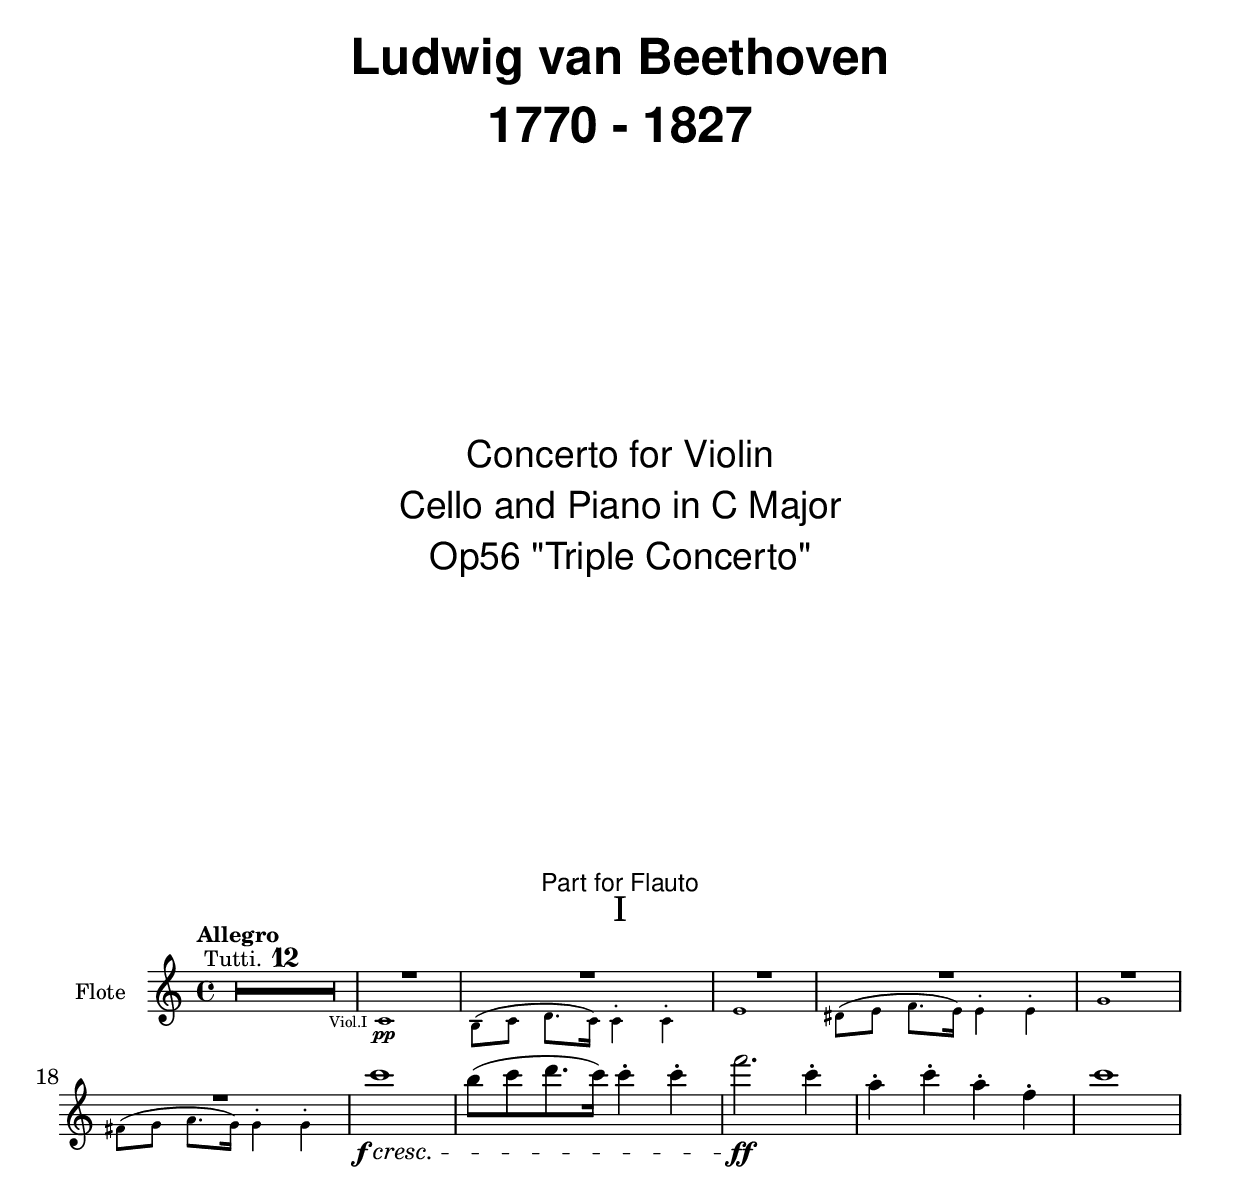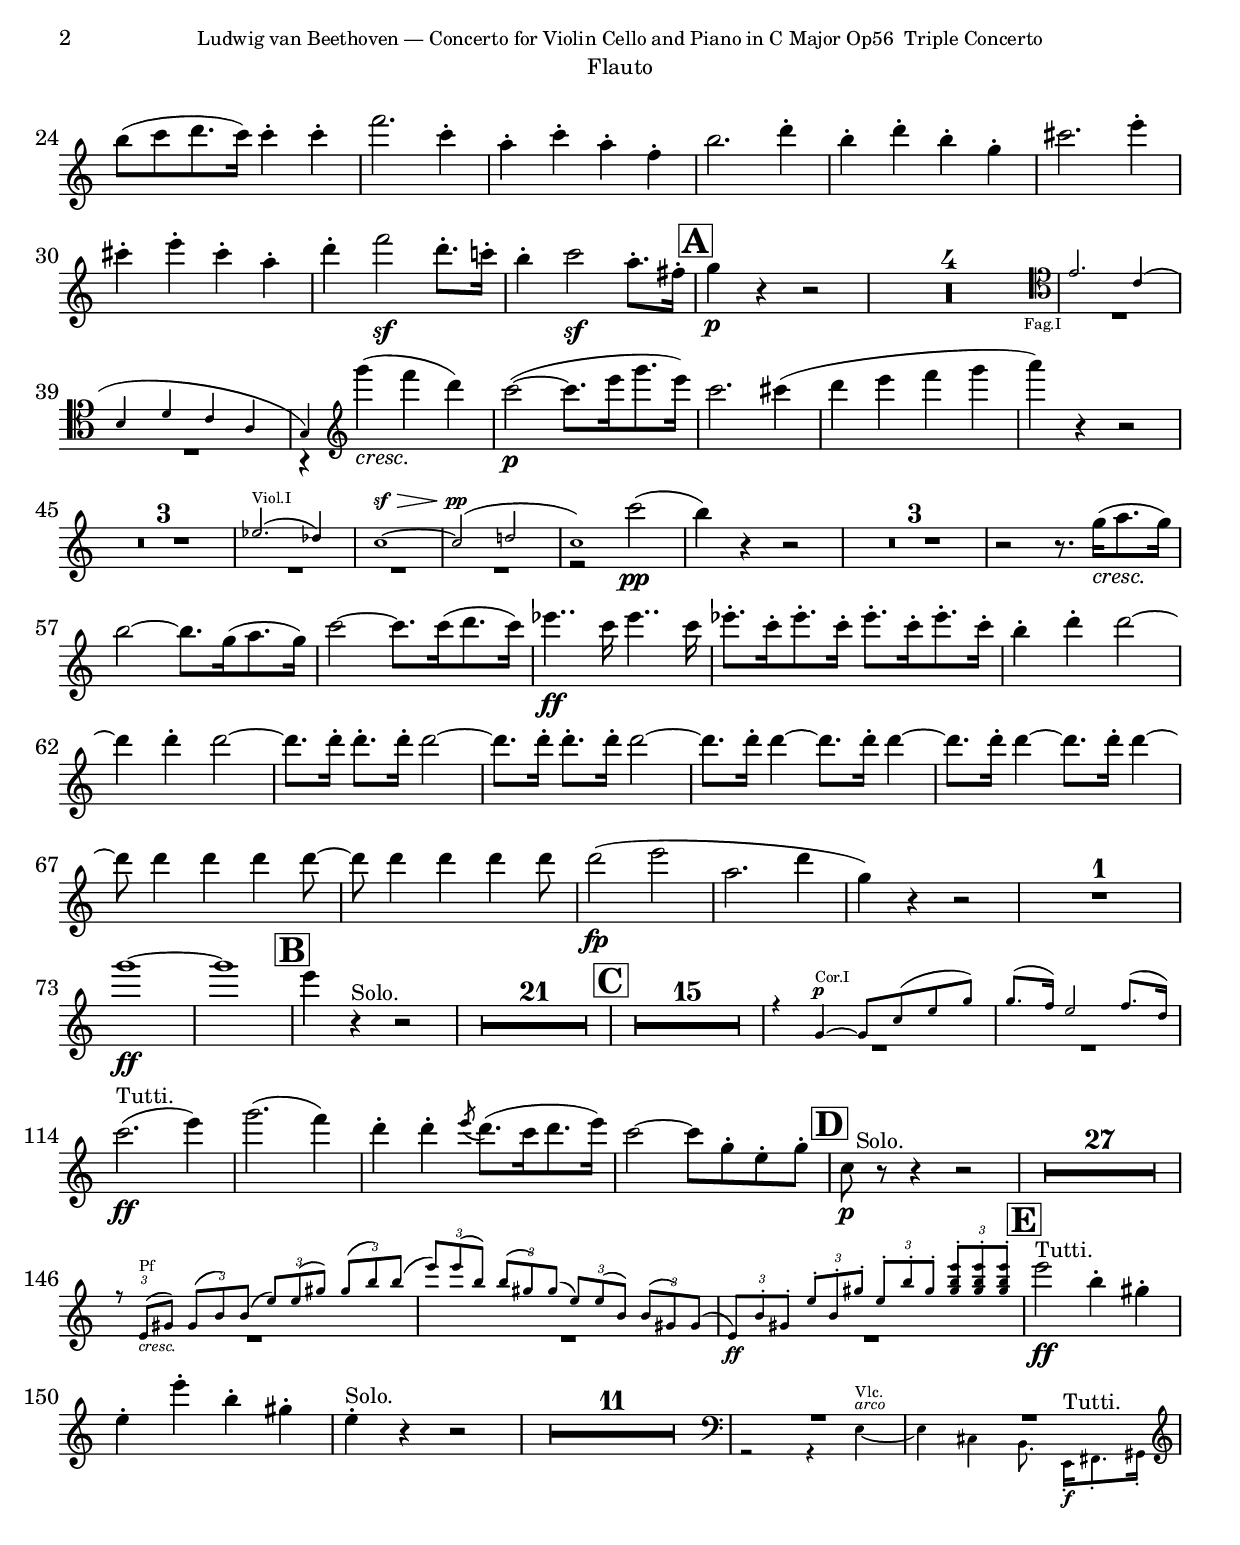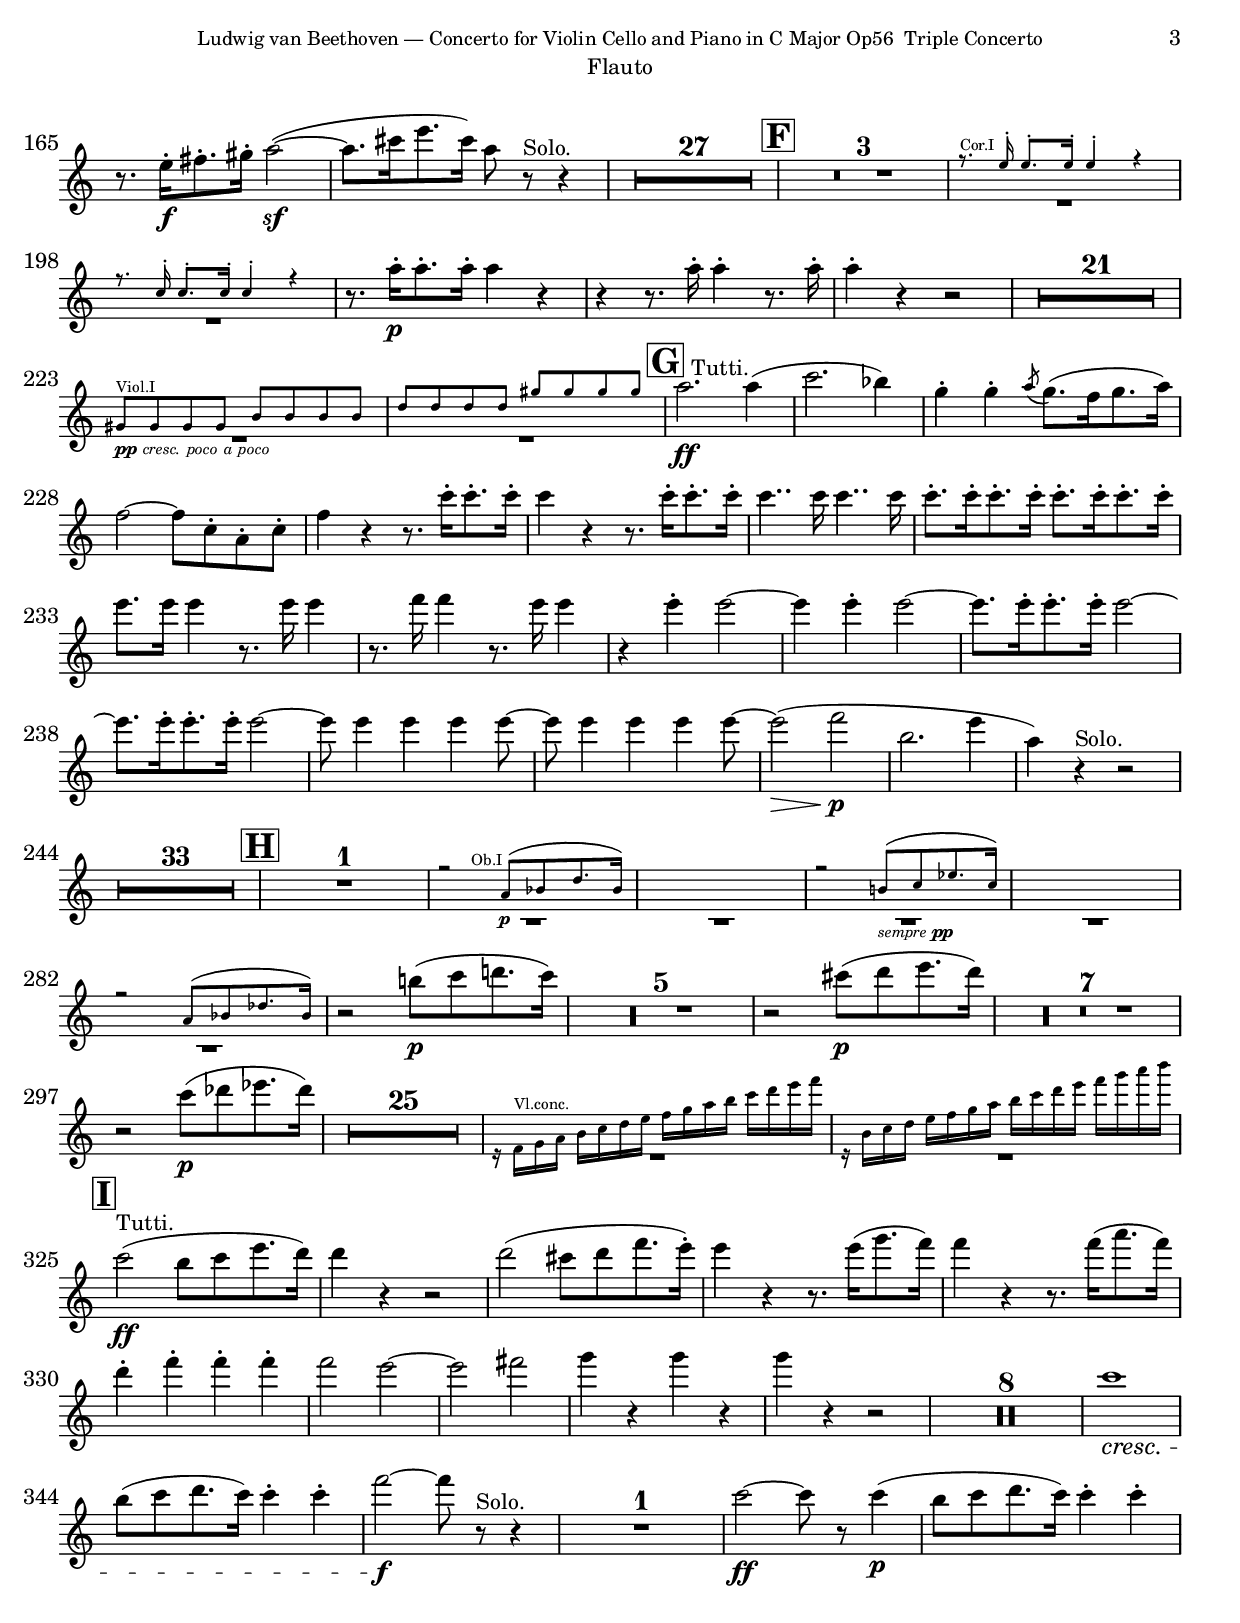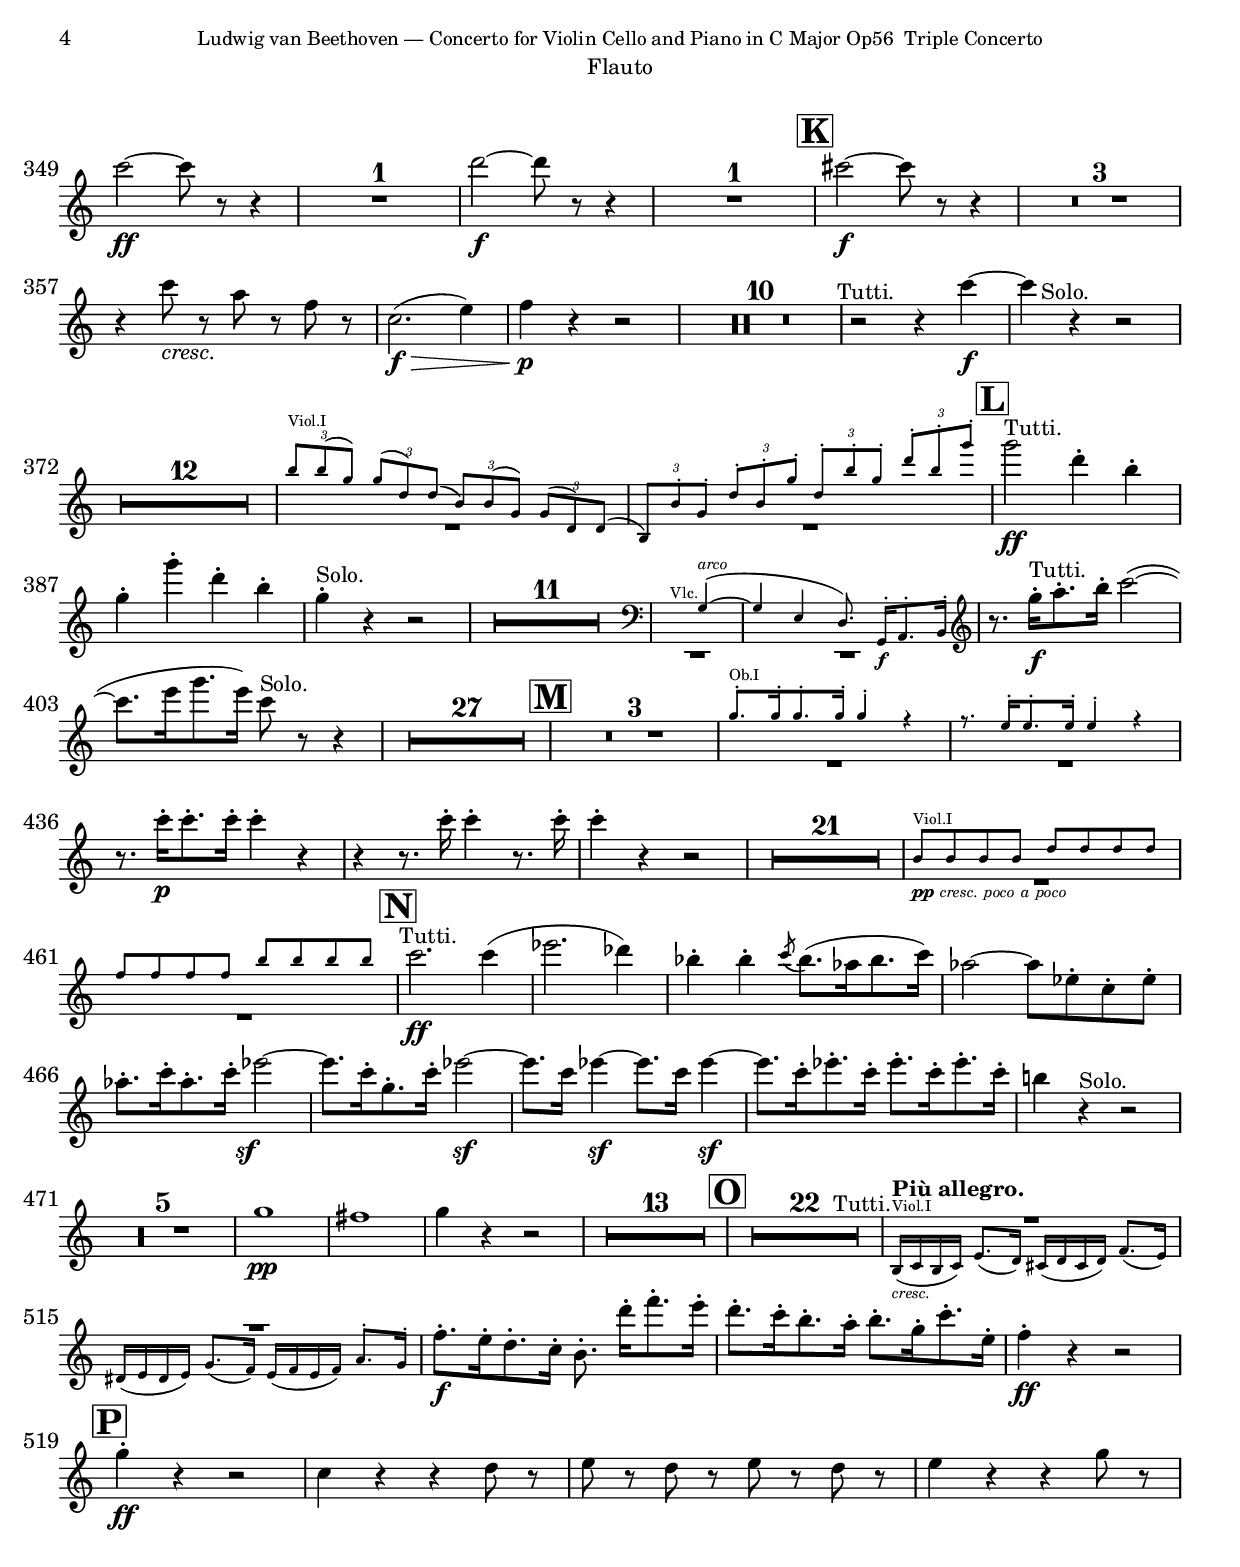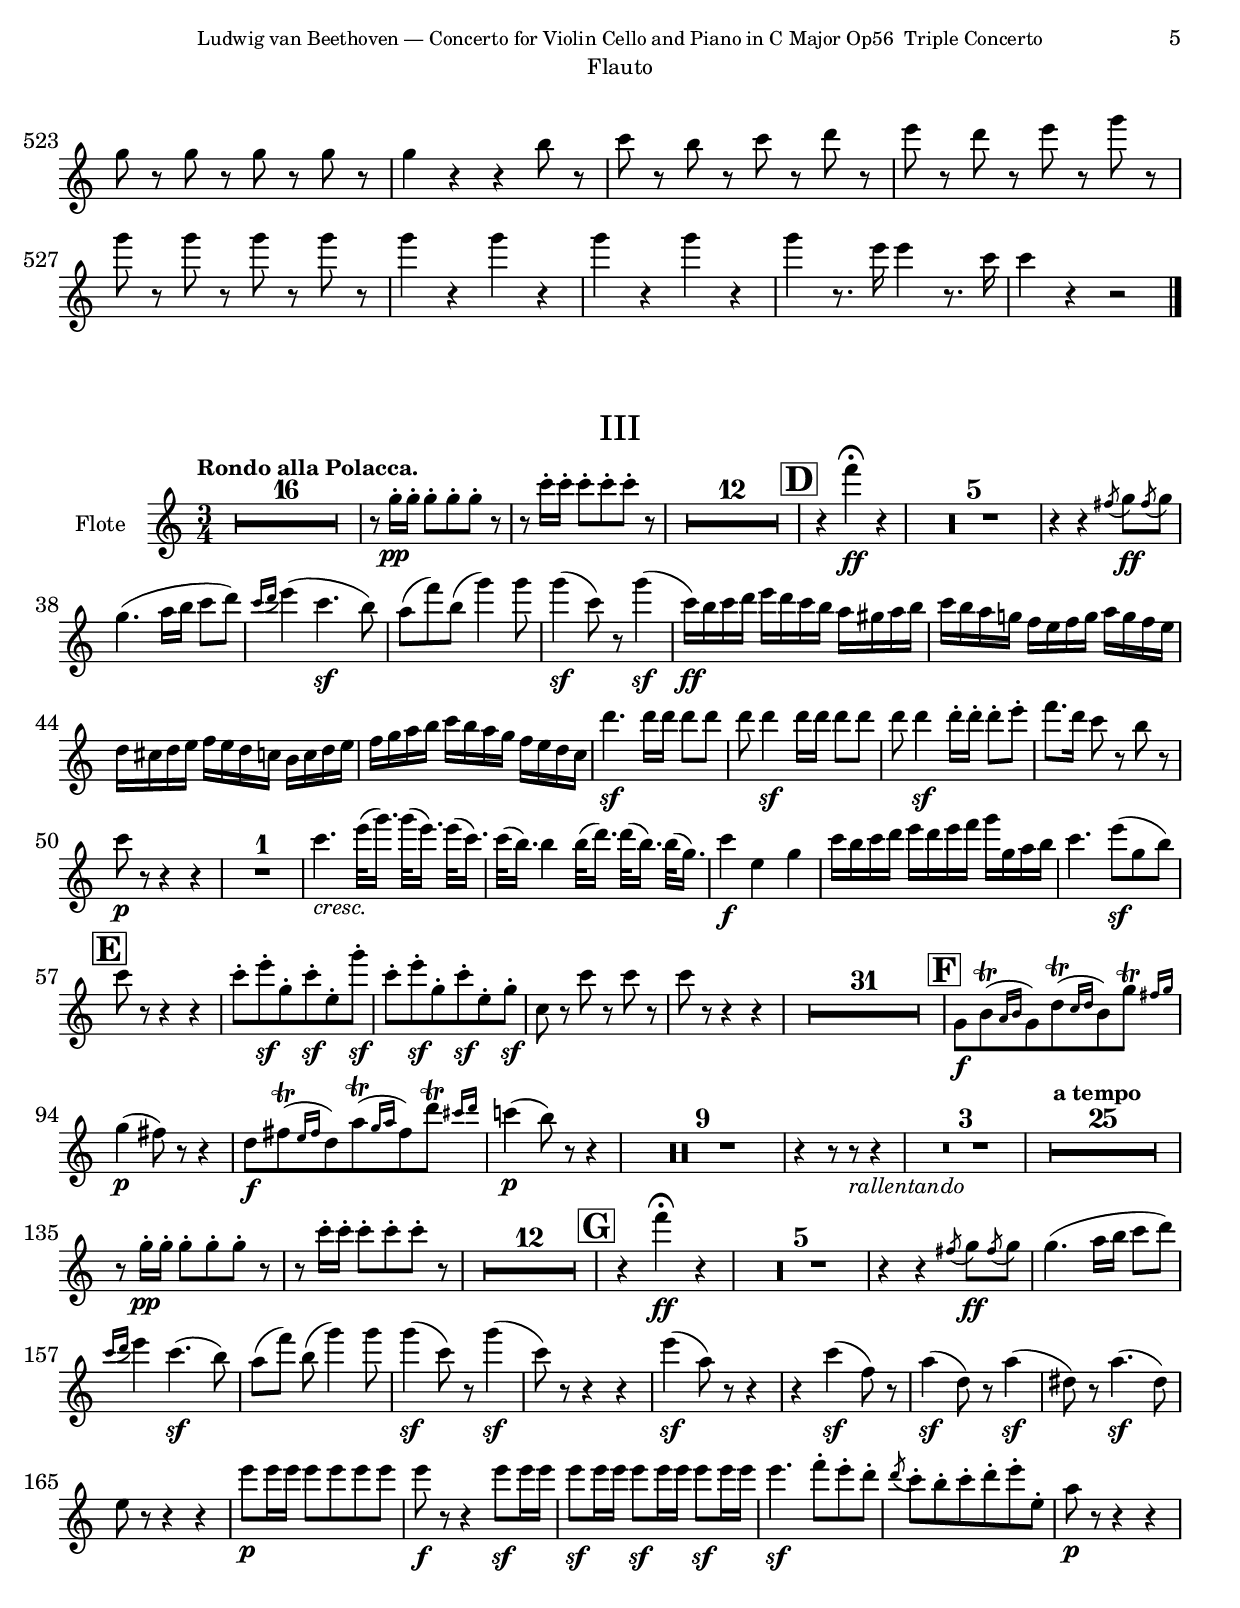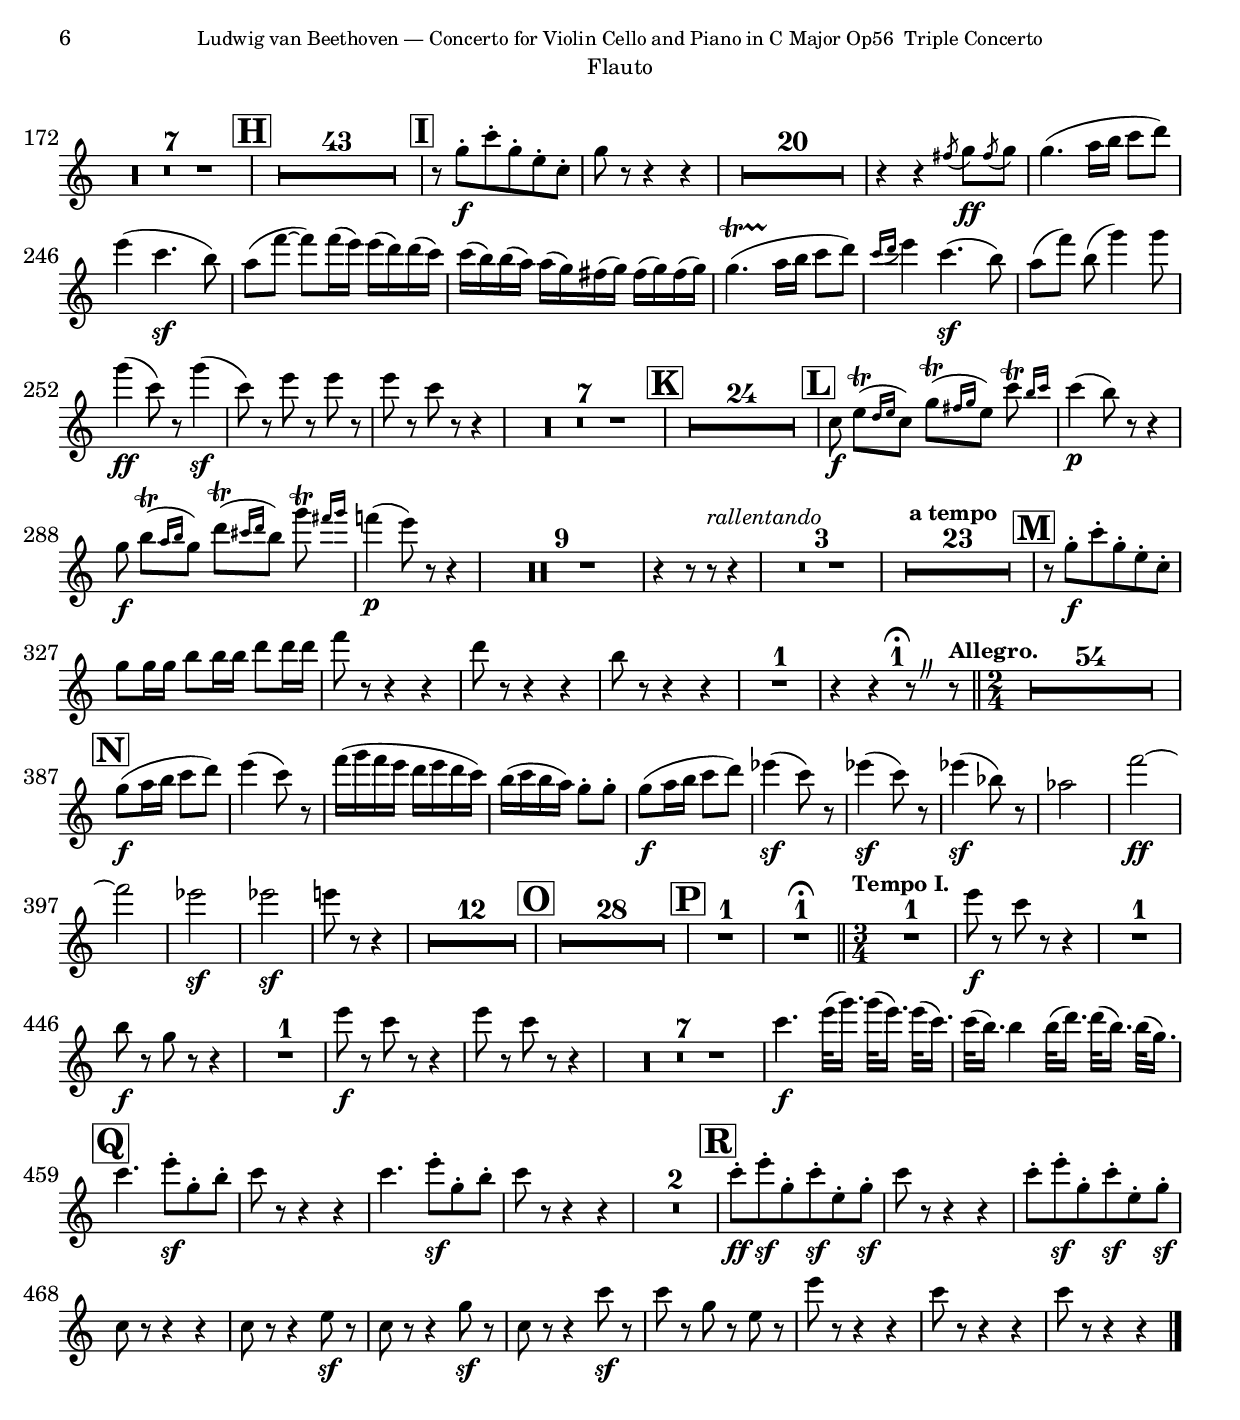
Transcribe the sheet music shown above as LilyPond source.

%###############################################################################
%#                                 H E A D E R                                 #
%###############################################################################
%
%  Composer           : Ludwig van Beethoven(1770 - 1827)
%  work               : Concerto for Violin Cello and Piano in C Major Op56
%                       "Triple Concerto"
%  Source             : Breitkopf und Härtel, n.d.[1862]. Plate B.70.
%  Type of score      : Score for Flauto
%  Typesetter         : Sébastien MANEN
%  date of initiation : Monday 04 May 2020, 21:05
%
%###############################################################################
%#                          I N C L U D E   F I L E S                          #
%###############################################################################
\include "./00-Common/TripleConcerto_Header.ily"
\include "./00-Common/TripleConcerto_PaperParts.ily"
%  work        : Concerto for Violin Cello and Piano in C Major Op56 "Triple
%                Concerto"
%  typesetter  : Sébastien MANEN
%  date        : Monday 04 May 2020, 21:05
%###############################################################################
%#                 T I M E   A N D   T E M P O   S E C T I O N                 #
%###############################################################################
timeMvtI = {
	\time 4/4
	\tempo "Allegro"
}
timeMvtII = {
	\time 3/8
	\tempo "Largo"
}
timeMvtIII = {
	\time 3/4
	\tempo "Rondo alla Polacca."
}

%  work        : Concerto for Violin Cello and Piano in C Major Op56 "Triple
%                Concerto"
%  typesetter  : Sébastien MANEN
%  date        : Monday 04 May 2020, 21:05
generalOptions = {
	\version "2.20.0"
	\set Score.alternativeNumberingStyle = #'numbers
	\set Score.doubleRepeatType = #":|.|:"
	\set Score.markFormatter = #format-mark-box-alphabet
	\override Score.RehearsalMark #'font-size = #4
	\compressFullBarRests
	\override BreathingSign.text = \markup {
		\musicglyph "scripts.caesura.curved"
	}
}
partOptions = {
	\override Score.BarNumber #'font-size = #0.1
	\set Score.quotedCueEventTypes = #'(note-event rest-event tie-event
		beam-event tuplet-span-event dynamic-event articulation-event
		dynamic-event slur-event text-script-event trill-span-event
		phrasing-slur-event beam-forbid-event tremolo-event crescendo-event 
		decrescendo-event )
	\set Voice.restNumberThreshold = #0
}
#(set-global-staff-size 19)
\layout {
	#(layout-set-staff-size 19)
	\override TupletBracket #'bracket-visibility = ##f
	\override Hairpin.to-barline = ##f
}
layoutCueVoice = \with {
	fontSize = #-3
	\override Stem.length-fraction = #0.9
	\override TupletBracket #'bracket-visibility = ##f
	%\override Font.font-size = #+5
}

%  work        : Concerto for Violin Cello and Piano in C Major Op56 "Triple
%                Concerto"
%  typesetter  : Sébastien MANEN
%  date        : Sunday 11 June 2023, 06:59
%###############################################################################
%#                    V O I C E   N A M E   :   F L A U T O                    #
%###############################################################################
nameFloteMvtI = {
	\set Staff.instrumentName = "Flote"
	\set Staff.shortInstrumentName = ""
	\set Staff.midiInstrument = #"flute"
}
nameFloteMvtII = {
	\set Staff.instrumentName = "Flote"
	\set Staff.shortInstrumentName = ""
	\set Staff.midiInstrument = #"flute"
}
nameFloteMvtIII = {
	\set Staff.instrumentName = "Flote"
	\set Staff.shortInstrumentName = ""
	\set Staff.midiInstrument = #"flute"
}
%###############################################################################
%#                      V O I C E   N A M E   :   O B O I                      #
%###############################################################################
nameOboeIMvtI = {
	\set Staff.instrumentName = "Oboe I"
	\set Staff.shortInstrumentName = "Ob I"
	\set Staff.midiInstrument = #"oboe"
}
nameOboeIMvtIII = {
	\set Staff.instrumentName = "Oboe I"
	\set Staff.shortInstrumentName = "Ob I"
	\set Staff.midiInstrument = #"oboe"
}
nameOboeIIMvtI = {
	\set Staff.instrumentName = "Oboe II"
	\set Staff.shortInstrumentName = "Ob II"
	\set Staff.midiInstrument = #"oboe"
}
nameOboeIIMvtIII = {
	\set Staff.instrumentName = "Oboe II"
	\set Staff.shortInstrumentName = "Ob II"
	\set Staff.midiInstrument = #"oboe"
}
%###############################################################################
%#                V O I C E   N A M E   :   C L A R I N E T T I                #
%###############################################################################
nameClarinetIMvtI = {
	\set Staff.instrumentName = \markup {
		\center-column {
			\lower #1 "Clarinetto I" "in C"
		}
	}
	\set Staff.shortInstrumentName = \markup {
		\center-column {
			\lower #1 "Cl I" "in C"
		}
	}
	\set Staff.midiInstrument = #"clarinet"
}
nameClarinetIMvtII = {
	\set Staff.instrumentName = \markup {
		\center-column {
			\lower #1 "Clarinetto I" \concat { "in B " \lower #-0.5 \tiny \flat }
		}
	}
	\set Staff.shortInstrumentName = \markup {
		\center-column {
			\lower #1 "Cl I" \concat { "in B " \lower #-0.5 \tiny \flat }
		}
	}
	\set Staff.midiInstrument = #"clarinet"
}
nameClarinetIMvtIII = {
	\set Staff.instrumentName = \markup {
		\center-column {
			\lower #1 "Clarinetto I" "in C"
		}
	}
	\set Staff.shortInstrumentName = \markup {
		\center-column {
			\lower #1 "Cl I" "in C"
		}
	}
	\set Staff.midiInstrument = #"clarinet"
}
nameClarinetIIMvtI = {
	\set Staff.instrumentName = \markup {
		\center-column {
			\lower #1 "Clarinetto II" "in C"
		}
	}
	\set Staff.shortInstrumentName = \markup {
		\center-column {
			\lower #1 "Cl II" "in C"
		}
	}
	\set Staff.midiInstrument = #"clarinet"
}
nameClarinetIIMvtII = {
	\set Staff.instrumentName = \markup {
		\center-column {
			\lower #1 "Clarinetto II" \concat { "in B " \lower #-0.5 \tiny \flat }
		}
	}
	\set Staff.shortInstrumentName = \markup {
		\center-column {
			\lower #1 "Cl II" \concat { "in B " \lower #-0.5 \tiny \flat }
		}
	}
	\set Staff.midiInstrument = #"clarinet"
}
nameClarinetIIMvtIII = {
	\set Staff.instrumentName = \markup {
		\center-column {
			\lower #1 "Clarinetto II" "in C"
		}
	}
	\set Staff.shortInstrumentName = \markup {
		\center-column {
			\lower #1 "Cl II" "in C"
		}
	}
	\set Staff.midiInstrument = #"clarinet"
}
%###############################################################################
%#                   V O I C E   N A M E   :   F A G O T T I                   #
%###############################################################################
nameFagottoIMvtI = {
	\set Staff.instrumentName = "Fagotto I"
	\set Staff.shortInstrumentName = "Fag I"
	\set Staff.midiInstrument = #"bassoon"
}
nameFagottoIMvtII = {
	\set Staff.instrumentName = "Fagotto I"
	\set Staff.shortInstrumentName = "Fag I"
	\set Staff.midiInstrument = #"bassoon"
}
nameFagottoIMvtIII = {
	\set Staff.instrumentName = "Fagotto I"
	\set Staff.shortInstrumentName = "Fag I"
	\set Staff.midiInstrument = #"bassoon"
}
nameFagottoIIMvtI = {
	\set Staff.instrumentName = "Fagotto II"
	\set Staff.shortInstrumentName = "Fag II"
	\set Staff.midiInstrument = #"bassoon"
}
nameFagottoIIMvtII = {
	\set Staff.instrumentName = "Fagotto II"
	\set Staff.shortInstrumentName = "Fag II"
	\set Staff.midiInstrument = #"bassoon"
}
nameFagottoIIMvtIII = {
	\set Staff.instrumentName = "Fagotto II"
	\set Staff.shortInstrumentName = "Fag II"
	\set Staff.midiInstrument = #"bassoon"
}
%###############################################################################
%#                     V O I C E   N A M E   :   C O R N I                     #
%###############################################################################
nameCornoIMvtI = {
	\set Staff.instrumentName = \markup {
		\center-column {
			\lower #1 "Corno I" "in C"
		}
	}
	\set Staff.shortInstrumentName = \markup {
		\center-column {
			\lower #1 "Cor I" "in C"
		}
	}
	\set Staff.midiInstrument = #"french horn"
}
nameCornoIMvtII = {
	\set Staff.instrumentName = \markup {
		\center-column {
			\lower #1 "Corno I" \concat { "in E " \lower #-0.5 \tiny \flat }
		}
	}
	\set Staff.shortInstrumentName = \markup {
		\center-column {
			\lower #1 "Cor I" \concat { "in E " \lower #-0.5 \tiny \flat }
		}
	}
	\set Staff.midiInstrument = #"french horn"
}
nameCornoIMvtIII = {
	\set Staff.instrumentName = \markup {
		\center-column {
			\lower #1 "Corno I" "in C"
		}
	}
	\set Staff.shortInstrumentName = \markup {
		\center-column {
			\lower #1 "Cor I" "in C"
		}
	}
	\set Staff.midiInstrument = #"french horn"
}
nameCornoIIMvtI = {
	\set Staff.instrumentName = \markup {
		\center-column {
			\lower #1 "Corno II" "in C"
		}
	}
	\set Staff.shortInstrumentName = \markup {
		\center-column {
			\lower #1 "Cor II" "in C"
		}
	}
	\set Staff.midiInstrument = #"french horn"
}
nameCornoIIMvtII = {
	\set Staff.instrumentName = \markup {
		\center-column {
			\lower #1 "Corno II" \concat { "in E " \lower #-0.5 \tiny \flat }
		}
	}
	\set Staff.shortInstrumentName = \markup {
		\center-column {
			\lower #1 "Cor II" \concat { "in E " \lower #-0.5 \tiny \flat }
		}
	}
	\set Staff.midiInstrument = #"french horn"
}
nameCornoIIMvtIII = {
	\set Staff.instrumentName = \markup {
		\center-column {
			\lower #1 "Corno II" "in C"
		}
	}
	\set Staff.shortInstrumentName = \markup {
		\center-column {
			\lower #1 "Cor II" "in C"
		}
	}
	\set Staff.midiInstrument = #"french horn"
}
%###############################################################################
%#                    V O I C E   N A M E   :   T R O M B E                    #
%###############################################################################
nameTrombeIMvtI = {
	\set Staff.instrumentName = \markup {
		\center-column {
			\lower #1 "Trombe I" "in C"
		}
	}
	\set Staff.shortInstrumentName = \markup {
		\center-column {
			\lower #1 "Trb I" "in C"
		}
	}
	\set Staff.midiInstrument = #"trumpet"
}
nameTrombeIMvtIII = {
	\set Staff.instrumentName = \markup {
		\center-column {
			\lower #1 "Trombe I" "in C"
		}
	}
	\set Staff.shortInstrumentName = \markup {
		\center-column {
			\lower #1 "Trb I" "in C"
		}
	}
	\set Staff.midiInstrument = #"trumpet"
}
nameTrombeIIMvtI = {
	\set Staff.instrumentName = \markup {
		\center-column {
			\lower #1 "Trombe II" "in C"
		}
	}
	\set Staff.shortInstrumentName = \markup {
		\center-column {
			\lower #1 "Trb II" "in C"
		}
	}
	\set Staff.midiInstrument = #"trumpet"
}
nameTrombeIIMvtIII = {
	\set Staff.instrumentName = \markup {
		\center-column {
			\lower #1 "Trombe II" "in C"
		}
	}
	\set Staff.shortInstrumentName = \markup {
		\center-column {
			\lower #1 "Trb II" "in C"
		}
	}
	\set Staff.midiInstrument = #"trumpet"
}
%###############################################################################
%#                   V O I C E   N A M E   :   T I M P A N I                   #
%###############################################################################
nameTimpaniMvtI = {
	\set Staff.instrumentName = \markup {
		\center-column {
			\lower #1 "Timpani" "in C G"
		}
	}
	\set Staff.shortInstrumentName = "Timp."
	\set Staff.midiInstrument = #"timpani"
}
nameTimpaniMvtIII = {
	\set Staff.instrumentName = \markup {
		\center-column {
			\lower #1 "Timpani" "in C G"
		}
	}
	\set Staff.shortInstrumentName = "Timp."
	\set Staff.midiInstrument = #"timpani"
}
%###############################################################################
%#                   V O I C E   N A M E   :   S O L O V L N                   #
%###############################################################################
nameSoloViolinMvtI = {
	\set Staff.instrumentName = "Solo Violin"
	\set Staff.shortInstrumentName = \markup {
		\center-column {
			\lower #1 "Solo-" "Vln"
		}
	}
	\set Staff.midiInstrument = #"violin"
}
nameSoloViolinMvtII = {
	\set Staff.instrumentName = "Solo Violin"
	\set Staff.shortInstrumentName = \markup {
		\center-column {
			\lower #1 "Solo-" "Vln"
		}
	}
	\set Staff.midiInstrument = #"violin"
}
nameSoloViolinMvtIII = {
	\set Staff.instrumentName = "Solo Violin"
	\set Staff.shortInstrumentName = \markup {
		\center-column {
			\lower #1 "Solo-" "Vln"
		}
	}
	\set Staff.midiInstrument = #"violin"
}
%###############################################################################
%#                   V O I C E   N A M E   :   S O L O V L C                   #
%###############################################################################
nameSoloCelloMvtI = {
	\set Staff.instrumentName = \markup {
		\center-column {
			\lower #1 "Solo" "Violoncello"
		}
	}
	\set Staff.shortInstrumentName = \markup {
		\center-column {
			\lower #1 "Solo-" "Vlc"
		}
	}
	\set Staff.midiInstrument = #"cello"
}
nameSoloCelloMvtII = {
	\set Staff.instrumentName = \markup {
		\center-column {
			\lower #1 "Solo" "Violoncello"
		}
	}
	\set Staff.shortInstrumentName = \markup {
		\center-column {
			\lower #1 "Solo-" "Vlc"
		}
	}
	\set Staff.midiInstrument = #"cello"
}
nameSoloCelloMvtIII = {
	\set Staff.instrumentName = \markup {
		\center-column {
			\lower #1 "Solo" "Violoncello"
		}
	}
	\set Staff.shortInstrumentName = \markup {
		\center-column {
			\lower #1 "Solo-" "Vlc"
		}
	}
	\set Staff.midiInstrument = #"cello"
}
%###############################################################################
%#                     V O I C E   N A M E   :   P I A N O                     #
%###############################################################################
namePianoUpMvtI = {
	\set Staff.instrumentName = "Pianoforte."
	\set Staff.shortInstrumentName = "Pf"
	\set Staff.midiInstrument = #"acoustic grand"
}
namePianoUpMvtII = {
	\set Staff.instrumentName = "Pianoforte."
	\set Staff.shortInstrumentName = "Pf"
	\set Staff.midiInstrument = #"acoustic grand"
}
namePianoUpMvtIII = {
	\set Staff.instrumentName = "Pianoforte."
	\set Staff.shortInstrumentName = "Pf"
	\set Staff.midiInstrument = #"acoustic grand"
}
namePianoDownMvtI = {
	\set Staff.instrumentName = ""
	\set Staff.shortInstrumentName = ""
	\set Staff.midiInstrument = #"acoustic grand"
}
namePianoDownMvtII = {
	\set Staff.instrumentName = ""
	\set Staff.shortInstrumentName = ""
	\set Staff.midiInstrument = #"acoustic grand"
}
namePianoDownMvtIII = {
	\set Staff.instrumentName = ""
	\set Staff.shortInstrumentName = ""
	\set Staff.midiInstrument = #"acoustic grand"
}
%###############################################################################
%#                   V O I C E   N A M E   :   V I O L I N I                   #
%###############################################################################
nameViolinIMvtI = {
	\set Staff.instrumentName = "Violino I"
	\set Staff.shortInstrumentName = "Vln I"
	\set Staff.midiInstrument = #"violin"
}
nameViolinIMvtII = {
	\set Staff.instrumentName = "Violino I"
	\set Staff.shortInstrumentName = "Vln I"
	\set Staff.midiInstrument = #"violin"
}
nameViolinIMvtIII = {
	\set Staff.instrumentName = "Violino I"
	\set Staff.shortInstrumentName = "Vln I"
	\set Staff.midiInstrument = #"violin"
}
%###############################################################################
%#                  V O I C E   N A M E   :   V I O L I N I I                  #
%###############################################################################
nameViolinIIMvtI = {
	\set Staff.instrumentName = "Violino II"
	\set Staff.shortInstrumentName = "Vln II"
	\set Staff.midiInstrument = #"violin"
}
nameViolinIIMvtII = {
	\set Staff.instrumentName = "Violino II"
	\set Staff.shortInstrumentName = "Vln II"
	\set Staff.midiInstrument = #"violin"
}
nameViolinIIMvtIII = {
	\set Staff.instrumentName = "Violino II"
	\set Staff.shortInstrumentName = "Vln II"
	\set Staff.midiInstrument = #"violin"
}
%###############################################################################
%#                  V O I C E   N A M E   :   B R A T S C H E                  #
%###############################################################################
nameViolaMvtI = {
	\set Staff.instrumentName = "Viola"
	\set Staff.shortInstrumentName = "Vla"
	\set Staff.midiInstrument = #"viola"
}
nameViolaMvtII = {
	\set Staff.instrumentName = "Viola"
	\set Staff.shortInstrumentName = "Vla"
	\set Staff.midiInstrument = #"viola"
}
nameViolaMvtIII = {
	\set Staff.instrumentName = "Viola"
	\set Staff.shortInstrumentName = "Vla"
	\set Staff.midiInstrument = #"viola"
}
%###############################################################################
%#                     V O I C E   N A M E   :   B A S S I                     #
%###############################################################################
nameVioloncellMvtI = {
	\set Staff.instrumentName = "Cello"
	\set Staff.shortInstrumentName = "Vcl"
	\set Staff.midiInstrument = #"cello"
}
nameVioloncellMvtII = {
	\set Staff.instrumentName = "Cello"
	\set Staff.shortInstrumentName = "Vcl"
	\set Staff.midiInstrument = #"cello"
}
nameVioloncellMvtIII = {
	\set Staff.instrumentName = "Cello"
	\set Staff.shortInstrumentName = "Vcl"
	\set Staff.midiInstrument = #"cello"
}
nameBassoMvtI = {
	\set Staff.instrumentName = "Basso"
	\set Staff.shortInstrumentName = "Kb"
	\set Staff.midiInstrument = #"contrabass"
}
nameBassoMvtII = {
	\set Staff.instrumentName = "Basso"
	\set Staff.shortInstrumentName = "Kb"
	\set Staff.midiInstrument = #"contrabass"
}
nameBassoMvtIII = {
	\set Staff.instrumentName = "Basso"
	\set Staff.shortInstrumentName = "Kb"
	\set Staff.midiInstrument = #"contrabass"
}

%  work        : Concerto for Violin Cello and Piano in C Major Op56 "Triple
%                Concerto"
%  typesetter  : Sébastien MANEN
%  date        : Sunday 11 June 2023, 06:59
%###############################################################################
%#                      S H O R T C U T S   S E C T I O N                      #
%###############################################################################

% dynamics

crescmarkup = \markup {\italic cresc.}
crescpocoapoco = \markup {\italic {cresc. poco a poco}}
crescsottovoce = \markup {\italic {cresc. sotto voce}}
decresc = \markup {\italic decresc.}
dimin = \markup {\italic dimin.}
dimmarkup = \markup {\italic dim.}
farco=^\markup {\dynamic f \italic arco}
fcresc = \markup { \dynamic f \italic cresc.}
fmarcato = \markup { \dynamic f \italic marcato}
fpmoltopiano = \markup {\dynamic fp \italic {molto piano} }
moltopiano = \markup {\italic {molto piano}}
pcresc = \markup { \dynamic p \italic cresc.}
pdim = \markup { \dynamic p \italic dim.}
pdolce = \markup { \dynamic p \italic dolce}
pespressivo = \markup {\dynamic p \italic espressivo}
piuf = \markup {\italic {più} \dynamic f}
plegato = \markup {\dynamic p \italic {legato}}
ppcrescpocoapoco = \markup {\dynamic pp \italic {cresc. poco a poco}}
ppsempre = \markup {\dynamic pp \italic sempre}
psottovoce = \markup {\dynamic p \italic {sotto voce}}
pstacc = \markup {\dynamic p \italic stacc.}
sempreff = \markup {\italic sempre \dynamic ff }
semprep = \markup {\italic sempre \dynamic p}
semprepp = \markup {\italic sempre \dynamic pp}

crescD = #(make-dynamic-script (markup #:normal-text #:italic "cresc."))
pcrescD = #(make-dynamic-script (markup #:dynamic "p" #:normal-text #:italic "cresc."))
sempreppD = #(make-dynamic-script (markup #:normal-text #:italic "sempre" #:dynamic "pp"))


% tempo & expression

adagio = \markup {adagio}
arco = \markup {\italic arco}
atempo = \markup {\bold {a tempo}}
cantabile = \markup {\italic cantabile}
consordino = \markup {\italic {con sordino}}
dolce = \markup {\italic {dolce}}
espressivo = \markup {\italic {espressivo}}
legato = \markup {\italic legato}
moltocantabile = \markup {\italic {molto cantabile}}
piuallegro = \markup {Più Allegro}
pizz = \markup {\italic pizz.}
rallentando = \markup {\italic rallentando}
sempreped = \markup {\italic sempre \musicglyph "pedal.Ped" }
semprestaccato = \markup {\italic {sempre staccato}}
semprestacc = \markup {\italic {sempre stacc.}}
senzasordino = \markup {\italic {senza sordino}}
sottovoce = \markup {\italic {sotto voce}}
staccato = \markup {\italic staccato}
stacc = \markup {\italic stacc.}
tenmarkup=^\markup {\italic ten.}



% instrumentation

basso=^\markup {Basso.}
klavier_solobold=^\markup {\bold \abs-fontsize #10 \column {\lower #1 Klavier solo}}
klaviersolobold=^\markup {\bold \abs-fontsize #10 {Klavier solo}}
solobold=^\markup {\bold \abs-fontsize #10 Solo}
solo = \markup {Solo.}
tuttibold=^\markup {\bold \abs-fontsize #10 Tutti}
tutti = \markup {\italic tutti}
tutti = \markup {Tutti.}
unobassoeviolonc = \markup {Uno Basso e Violonc.}
violinesolobold=^\markup {\bold \abs-fontsize #10 {Violine solo}}
violine-solobold=^\markup {\bold 
	\abs-fontsize #10 {
		\column { \lower #1.5 "Violine" "solo"}
	}
}
violoncellosolobold=^\markup {\bold \abs-fontsize #10 {Violoncello solo}}


% glyphs

natural = \markup {\tiny \natural} 
flat = \markup { \tiny \flat}
sharp = \markup {\tiny \sharp} 
one=^\markup {\tiny \number 1}
two=^\markup {\tiny \number 2}
three=^\markup {\tiny \number 3}
four=^\markup {\tiny \number 4}
five=^\markup {\tiny \number 5}
six=^\markup {\tiny \number 6}
seven=^\markup {\tiny \number 7}
eight=^\markup {\tiny \number 8}
nine=^\markup {\tiny \number 9}
ten=^\markup {\tiny \number 10}

sharptrill = \markup { 
	\general-align #X #CENTER 
	\line { 
		\general-align #Y #DOWN \tiny \sharp \musicglyph #"scripts.trill" 
	}
}
naturaltrill = \markup { 
	\general-align #X #CENTER 
	\line { 
		\general-align #Y #DOWN \tiny \natural \musicglyph #"scripts.trill" 
	}
}
flattrill = \markup { 
	\general-align #X #CENTER 
	\line { 
		\general-align #Y #DOWN \tiny \flat \musicglyph #"scripts.trill" 
	}
}
trillglyph = \markup {
	\musicglyph #"scripts.trill" 
}


noFlag = \once \omit Flag
omitBeam = \once \omit Beam


attaccaMark = \mark \markup { 
	\normalsize \italic attacca:
}
rightAlign = {
	\once \override Score.RehearsalMark.self-alignment-X = 1
	\once \override Score.RehearsalMark.direction = #DOWN
}



crescText = #(define-music-function
	(cresctext)
	(markup?)
	#{
		\once \set crescendoText = \markup {\italic { #cresctext } }
		\once \set crescendoSpanner = #'text
	#}
)
dimText = #(define-music-function
	(cresctext)
	(markup?)
	#{
		\once \set decrescendoText = \markup {\italic { #cresctext } }
		\once \set decrescendoSpanner = #'text
	#}
)
fermataCentered  = {
	\once \override Score.MultiMeasureRest.transparent = ##t 
	R2.^\markup {\musicglyph "scripts.ufermata"}
}

dfermataCentered  = {
	\once \override Score.MultiMeasureRest.transparent = ##t 
	R2._\markup {\musicglyph "scripts.dfermata"}
}


oneCentered  = {
	\omit MultiMeasureRestNumber
	\once \override Score.MultiMeasureRest.transparent = ##t 
	R1^\markup {\tiny \number 1}
	\undo \omit MultiMeasureRestNumber
}
twoCentered  = {
	\omit MultiMeasureRestNumber
	\once \override Score.MultiMeasureRest.transparent = ##t 
	R1^\markup {\tiny \number 2}
	\undo \omit MultiMeasureRestNumber
}
threeCentered  = {
	\omit MultiMeasureRestNumber
	\once \override Score.MultiMeasureRest.transparent = ##t 
	R1^\markup {\tiny \number 3}
	\undo \omit MultiMeasureRestNumber
}
fourCentered  = {
	\omit MultiMeasureRestNumber
	\once \override Score.MultiMeasureRest.transparent = ##t 
	R1^\markup {\tiny \number 4}
	\undo \omit MultiMeasureRestNumber
}
fiveCentered  = {
	\omit MultiMeasureRestNumber
	\once \override Score.MultiMeasureRest.transparent = ##t 
	R1^\markup {\tiny \number 5}
	\undo \omit MultiMeasureRestNumber
}
sixCentered  = {
	\omit MultiMeasureRestNumber
	\once \override Score.MultiMeasureRest.transparent = ##t 
	R1^\markup {\tiny \number 6}
	\undo \omit MultiMeasureRestNumber
}
sevenCentered  = {
	\omit MultiMeasureRestNumber
	\once \override Score.MultiMeasureRest.transparent = ##t 
	R1^\markup {\tiny \number 7}
	\undo \omit MultiMeasureRestNumber
}
eightCentered  = {
	\omit MultiMeasureRestNumber
	\once \override Score.MultiMeasureRest.transparent = ##t 
	R1^\markup {\tiny \number 8}
	\undo \omit MultiMeasureRestNumber
}
nineCentered  = {
	\omit MultiMeasureRestNumber
	\once \override Score.MultiMeasureRest.transparent = ##t 
	R1^\markup {\tiny \number 9}
	\undo \omit MultiMeasureRestNumber
}
tenCentered  = {
	\omit MultiMeasureRestNumber
	\once \override Score.MultiMeasureRest.transparent = ##t 
	R1^\markup {\tiny \number 10}
	\undo \omit MultiMeasureRestNumber
}

textSpanner = #(define-music-function
	(textSpanner fontshape)
	(string? symbol?)
	#{
		\once \override TextSpanner.font-shape = #fontshape
		\once \override TextSpanner.bound-details.left.text = \markup { #textSpanner }
	#}
)

ottavaBracket = #(define-music-function
	(textSpanner fontshape)
	(string? symbol?)
	#{
		\once \override TextSpanner.font-shape = #fontshape
		\once \override TextSpanner.dash-fraction = #0.2
		\once \override TextSpanner.dash-period = #1.5
		\once \override TextSpanner.bound-details.right.attach-dir = #1
		\once \override TextSpanner.bound-details.right.stencil = #ly:text-interface::print
		\once \override TextSpanner.bound-details.right.text = \markup { \draw-dashed-line #'(0 . -0.8) }
		\once \override TextSpanner.bound-details.left.text = \markup { #textSpanner }
	#}
)

no = {
	\undo \omit MultiMeasureRestNumber
%	\revert MultiMeasureRest.staff-position
}


ni = {
	\omit MultiMeasureRestNumber
%	\override MultiMeasureRest.staff-position = #-6
}


mmrPos = #(define-music-function
	(position)
	(number?)
	#{
		\once \override MultiMeasureRest.staff-position = #(- position 2)
	#}
)

markXoffset = #(define-music-function
	(offset)
	(number?)
	#{
		\once \override Score.RehearsalMark.self-alignment-X = #(- offset)
	#}
)

markYoffset = #(define-music-function
	(offset)
	(number?)
	#{
		\once \override Score.RehearsalMark.Y-offset = #offset
	#}
)

attacca = {
	\once \override TextScript.self-alignment-X=1
	s8_\markup {\italic attacca:}
}


InCueContext = {
	\override Beam.beam-thickness = #0.35 % 0.30
	\override StemTremolo.beam-thickness = #0.35 % 0.30
	\override Beam.length-fraction = #0.63 % 0.8
	\override Stem.length-fraction = #0.63 % 0.8
%	\override Stem.length = #7
%	\override Beam.length = #7
	\set fontSize = #-4 %-4
}

OutCueContext = {
	\revert Beam.beam-thickness
	\revert StemTremolo.beam-thickness
	\revert Beam.length-fraction
	\revert Stem.length-fraction
%	\override Stem.length = #7
%	\override Beam.length = #7
	\unset fontSize
}

breathSign = {
	\override BreathingSign.text = \markup { \musicglyph "scripts.caesura.curved" }
}


textOsp = #(define-music-function
	(prio)
	(number?)
	#{
		\once \override TextScript.outside-staff-priority = #prio
	#}
)

mmrLength = #(define-music-function
	(length)
	(number?)
	#{
		\once \override MultiMeasureRest.minimum-length = #length
	#}
)

textOffset = #(define-music-function
	(offset)
	(number?)
	#{
		\once \override Staff.TextScript.padding = #0
		\once \override Staff.TextScript.Y-offset = #offset
	#}
)

dynEsw = #(define-music-function
	(width)
	(pair?)
	#{
		\once \override DynamicText.extra-spacing-width = #width
	#}
)

hairpinLength = #(define-music-function
	(length)
	(number?)
	#{
		\once \override Hairpin.minimum-length = #length
	#}
)



trillSpanCustom = #(define-music-function
	(length markup)
	(number? markup?)
	#{
		\once \override TrillSpanner.minimum-length = #length
		\once \override TrillSpanner.springs-and-rods = #ly:spanner::set-spacing-rods
		\once \override Score.TrillSpanner.bound-details.left.text = #markup
	#}
)

trillSpanPadding = #(define-music-function
	(padding)
	(number?)
	#{
		\once \override TrillSpanner.bound-details.right.padding = #padding
	#}
)

beamOffset = #(define-music-function
	(position)
	(pair?)
	#{
		\once \offset positions #position Beam
	#}
)

noteShift = #(define-music-function
	(shift)
	(number?)
	#{
		\once \override NoteColumn.force-hshift = #shift
	#}
)

stemOffset = #(define-music-function
	(offset)
	(number?)
	#{
		\once \offset length #offset Stem
	#}
)

aIIOmit = \once \omit Voice.CombineTextScript


beamGap = #(define-music-function
	(gap)
	(number?)
	#{
		\once \override Beam.auto-knee-gap = #gap
	#}
)

dynEO = #(define-music-function
	(offset)
	(pair?)
	#{
		\once \override DynamicText.extra-offset = #offset
		\once \override DynamicText.whiteout = #1
		\once \override DynamicText.whiteout-style = #'outline
	#}
)

hairpinShorten = #(define-music-function
	(shortLength)
	(pair?)
	#{
		\once \override Hairpin.shorten-pair = #shortLength
	#}
)

whiteoutMarkup = {
	\once \override Hairpin.layer = #4
	\once \override TextScript.layer = #3
	\once \override TextScript.whiteout = #1
	\once \override TextScript.whiteout-style = #'outline
}

aIIXoffset = #(define-music-function
	(offset)
	(number?)
	#{
		\once \override CombineTextScript.X-offset = #offset
	#}
)

revertRehearsalMark = {
	\once \revert Score.RehearsalMark.extra-spacing-width
	\once \revert Score.RehearsalMark.extra-spacing-height
}

rehearsalMarkOsp = #(define-music-function
	(prio)
	(number?)
	#{
		\once \override Staff.RehearsalMark.outside-staff-priority = #prio
	#}
)

tupletOffset = #(define-music-function
	(offset)
	(number?)
	#{
		\once \override TupletNumber.Y-offset = #offset 
	#}
)

InCueContext = {
	\override Beam.beam-thickness = #0.30 % 0.30
	\override StemTremolo.beam-thickness = #0.35 % 0.30
	\override Beam.length-fraction = #0.67 % 0.8
	\override Stem.length-fraction = #0.8 % 0.8
%	\override Stem.length = #7
%	\override Beam.length = #7
	\set fontSize = #-3 %-3
}

OutCueContext = {
	\revert Beam.beam-thickness
	\revert StemTremolo.beam-thickness
	\revert Beam.length-fraction
	\revert Stem.length-fraction
%	\override Stem.length = #7
%	\override Beam.length = #7
	\unset fontSize
}


mmrnDown = {
	\once \override MultiMeasureRestNumber.direction = #-1 
}

markEO = #(define-music-function
	(offset)
	(pair?)
	#{
		\once \override TextScript.layer = #3
		\once \override TextScript.extra-offset = #offset
		\once \override TextScript.whiteout = #1
		\once \override TextScript.whiteout-style = #'outline
	#}
)

tempoXoffset = #(define-music-function
	(offset)
	(number?)
	#{
		\once \override Score.MetronomeMark.X-offset = #offset
	#}
)

trillSpanPadding = #(define-music-function
	(padding)
	(number?)
	#{
		\once \override TrillSpanner.bound-details.right.padding = #padding
	#}
)

tempoEO = #(define-music-function
	(offset)
	(pair?)
	#{
		\once \override Score.MetronomeMark.extra-offset = #offset
	#}
)

tempoDown = \once \override Score.MetronomeMark.direction = #-1 

markWhiteout = {
	\once \override Score.RehearsalMark.layer = #3
	\once \override Score.RehearsalMark.whiteout = #0.75
	\once \override Score.RehearsalMark.whiteout-style = #'outline
}

scriptOsf = {
	\once \override Voice.Script.outside-staff-priority = #700
}

%%%%%%%%%%%%%%%%%%%%%%%%%%%%%%%%%%%%%%%%%%%%%%%%%

%aIIExtraOffset = #(define-music-function
%	(extraoffset)
%	(pair?)
%	#{
%		\once \override CombineTextScript.extra-offset = #extraoffset
%	#}
%)

%arpeggioPadding = #(define-music-function
%	(padding)
%	(number?)
%	#{
%		\once \override Voice.Arpeggio.padding = #padding
%	#}
%)

%beamLeftTwoRightOne = {
%	\set stemLeftBeamCount = #2
%	\set stemRightBeamCount = #1
%}

%beamLeftOneRightTwo = {
%	\set stemLeftBeamCount = #1
%	\set stemRightBeamCount = #2
%}

%setBeamTriple = { 
%	\set subdivideBeams = ##t
%	\set baseMoment = #(ly:make-moment 1/8)
%	\set beatStructure = 2,2,2
%}

%crescText = #(define-music-function
%	(cresctext)
%	(markup?)
%	#{
%		\once \set crescendoText = \markup {\italic { #cresctext } }
%		\once \set crescendoSpanner = #'text
%	#}
%)
%dimText = #(define-music-function
%	(cresctext)
%	(markup?)
%	#{
%		\once \set decrescendoText = \markup {\italic { #cresctext } }
%		\once \set decrescendoSpanner = #'text
%	#}
%)


%dynSpanYoffset = #(define-music-function
%	(offset)
%	(number?)
%	#{
%		\once \override DynamicTextSpanner.bound-details.right.Y = #offset
%	#}
%)


%hairpinEO = #(define-music-function
%	(offset)
%	(pair?)
%	#{
%		\once \override Hairpin.extra-offset = #offset
%		\once \override Hairpin.whiteout = ##t
%		\once \override Hairpin.whiteout-style = #'outline
%	#}
%)

%InCueContext = {
%	\override Beam.beam-thickness = #0.30 % 0.30
%	\override StemTremolo.beam-thickness = #0.35 % 0.30
%	\override Beam.length-fraction = #0.67 % 0.8
%	\override Stem.length-fraction = #0.8 % 0.8
%%	\override Stem.length = #7
%%	\override Beam.length = #7
%	\set fontSize = #-3 %-3
%}

%OutCueContext = {
%	\revert Beam.beam-thickness
%	\revert StemTremolo.beam-thickness
%	\revert Beam.length-fraction
%	\revert Stem.length-fraction
%%	\override Stem.length = #7
%%	\override Beam.length = #7
%	\unset fontSize
%}

%mmrPos = #(define-music-function
%	(position)
%	(number?)
%	#{
%		\once \override MultiMeasureRest.staff-position = #(- position 2)
%	#}
%)

%mmrLength = #(define-music-function
%	(length)
%	(number?)
%	#{
%		\once \override MultiMeasureRest.space-increment = #length
%	#}
%)

%mmrMinLength = #(define-music-function
%	(length)
%	(number?)
%	#{
%		\once \override MultiMeasureRest.minimum-length = #length
%	#}
%)

%mmrCondens = \once \override MultiMeasureRest.springs-and-rods = #ly:spanner::set-spacing-rods 

%omitMMRN = \omit MultiMeasureRestNumber


%mmrEO = #(define-music-function
%	(offset)
%	(pair?)
%	#{
%		\once \override MultiMeasureRest.extra-offset = #offset
%	#}
%)


%markXoffset = #(define-music-function
%	(offset)
%	(number?)
%	#{
%		\once \override Score.RehearsalMark.self-alignment-X = #(- offset)
%	#}
%)

%markYoffset = #(define-music-function
%	(offset)
%	(number?)
%	#{
%		\once \override Score.RehearsalMark.Y-offset = #offset
%	#}
%)

%no = {
%	\undo \omit MultiMeasureRestNumber
%}


%ni = {
%	\omit MultiMeasureRestNumber
%}

%ottavaShorten = #(define-music-function
%	(value)
%	(pair?)
%	#{
%		\once \override Staff.OttavaBracket.shorten-pair = #value
%	#}
%)

%setSextolet = {
%	\set subdivideBeams = ##t
%	\set baseMoment = #(ly:make-moment 1/8)
%	\set beatStructure = 2,2,2,2
%	\override TupletNumber.Y-offset = #-3
%	\override TupletNumber.avoid-slur = #'ignore
%}
%unsetSextolet = {
%	\set subdivideBeams = ##f
%	\revert TupletNumber.Y-offset
%	\revert TupletNumber.avoid-slur
%}


%textInSlur = {
%	%\once \override TextScript.outside-staff-priority = 0
%	\once \override TextScript.slur-padding = #0
%	\once \override TextScript.avoid-slur = #'around
%}

%textOsp = #(define-music-function
%	(prio)
%	(number?)
%	#{
%		\once \override TextScript.outside-staff-priority = #prio
%	#}
%)

%tempoExtraOffset = #(define-music-function
%	(offset)
%	(pair?)
%	#{
%		\once \override Score.MetronomeMark.extra-offset = #offset
%	#}
%)


%tupletExtraOffset = #(define-music-function
%	(offset)
%	(pair?)
%	#{
%		\once \override TupletNumber.extra-offset = #offset 
%	#}
%)

%tupletAvoidSlur = \once \override TupletNumber.avoid-slur = #'ignore

%omitTupletNumber = \once \omit Voice.TupletNumber


%tremoloPosition = #(define-music-function
%	(position)
%	(number?)
%	#{
%		\once \override StemTremolo.Y-offset = #position
%	#}
%)

%trillSpanCustom = #(define-music-function
%	(length markup)
%	(number? markup?)
%	% function to create a trill spanner with :
%	%	- specified length
%	%	- specified markup
%	#{
%		\once \override TrillSpanner.minimum-length = #length
%		\once \override TrillSpanner.springs-and-rods = #ly:spanner::set-spacing-rods
%		\once \override Score.TrillSpanner.bound-details.left.text = #markup
%	#}
%)

%trillSpanPadding = #(define-music-function
%	(padding)
%	(number?)
%	% function to create a trill spanner with :
%	%	- specified padding to avoid overlap
%	#{
%		\once \override TrillSpanner.bound-details.right.padding = #padding
%	#}
%)


%naturaltrill = \once \override TrillSpanner.bound-details.left.text = \markup {
%	\concat { 
%		\musicglyph #"scripts.trill" \translate #'(0.5 . 1.05) \tiny \natural 
%	}
%}
%flattrill = \once \override TrillSpanner.bound-details.left.text = \markup {
%	\concat { 
%		\musicglyph #"scripts.trill" \translate #'(0.6 . 0.52) \tiny \flat 
%	}
%}
%sharptrill = \once \override TrillSpanner.bound-details.left.text = \markup {
%	\concat { 
%		\musicglyph #"scripts.trill" \translate #'(0.5 . 1.05) \tiny \sharp  
%	}
%}

%trillflat = \markup { 
%	\general-align #X #CENTER 
%	\concat { 
%		\hspace #2.4 \musicglyph #"scripts.trill" 
%		\translate #'(0.5 . 0.49) \tiny \flat 
%	}
%}



%voltaShorten = #(define-music-function
%	(shortLength)
%	(pair?)
%	#{
%		\once \override Score.VoltaBracket.shorten-pair = #shortLength
%	#}
%)

%whiteoutRehearsalMark = {
%	\override Score.StaffSymbol.layer = #4
%	\override Score.RehearsalMark.layer = #3
%	\once \override Score.RehearsalMark.whiteout = ##t
%	%\once \override Score.RehearsalMark.whiteout-style = #'outline
%}


%whiteoutDynamic = {
%	\once \override DynamicText.whiteout = ##t
%	\once \override DynamicText.whiteout-style = #'outline
%}

%whiteoutMetronomeMark = {
%	\once \override Score.MetronomeMark.whiteout = ##t
%	\once \override Score.MetronomeMark.whiteout-style = #'outline
%}


%  work        : Concerto for Violin Cello and Piano in C Major Op56 "Triple
%                Concerto"
%  typesetter  : Sébastien MANEN
%  date        : Monday 04 May 2020, 21:05
%###############################################################################
%#                      P A R T   S C O R E   F O R M A T                      #
%###############################################################################
formatFloteMvtI = {
	\override Score.NonMusicalPaperColumn.line-break-permission = ##f
	\override Score.NonMusicalPaperColumn.page-break-permission = ##f
}
formatFloteMvtIII = {
	\override Score.NonMusicalPaperColumn.line-break-permission = ##f
	\override Score.NonMusicalPaperColumn.page-break-permission = ##f
}

%  work        : Concerto for Violin Cello and Piano in C Major Op56 "Triple
%                Concerto"
%  typesetter  : Sébastien MANEN
%  date        : Monday 04 May 2020, 21:05
%###############################################################################
%#                   C U E   V O I C E   F O R   F L A U T O                   #
%###############################################################################
cueVoiceFloteMvtI = \relative c' {
	R1*12
	% bar 13 - 18
	c1\pp -\tweak X-offset #-5 _\markup {Viol.I}
	b8^( c d8. c16) c4^. c^.
	e1
	dis8^( e f8. e16) e4^. e^. 
	g1
	fis8^( g a8. g16) g4^. g^.
	R1*19
	% bar 38 - 39
	e2.-\tweak X-offset #-4.5 _\markup {Fag.I} c4^(
	b d c a
	g) r r2
	R1*7
	% bar 48 - 50
	ees''2.(^\markup {Viol.I} des4)
	c1~^\sf^\>
	c2(^\pp d!
	c1)
	R1*60
	% bar 112 - 113
	r4 g4~^\p^\markup {Cor.I} g8 c( e g)
	g8.( f16) e2 f8.( d16)
	R1*32
	% bar 146 - 148
	\tuplet 3/2 4 {r8 e,(_\crescmarkup^\markup {Pf} gis) gis( b) b( e) e( gis) gis( b) b(
	e) e( b) b( gis) gis( e) e( b) b( gis) gis(
	e)\ff b'-. gis-. e'-. b-. gis'-. e-. b'-. gis-. <gis b e>-. q-. q-. }
	R1*14
	% bar 163 - 164
	r2 r4 e,,^\arco^\markup {Vlc.}~
	e cis b8.\noBeam e,16\f-.[ fis8.-. gis16-.]
	R1*32
	% bar 197 - 198
	r8. e'''16-.-\tweak X-offset #-4 ^\markup {Cor.I} e8.-. e16-. e4-. r
	r8. c16-. c8.-. c16-. c4-. r
	R1*24
	% bar 223 - 224
	gis8_\ppcrescpocoapoco^\markup {Viol.I} gis gis gis b b b b
	d d d d gis gis gis gis
	R1*53
	% bar 278 - 282
	r2 a,8[(\p-\tweak X-offset #-3 ^\markup {Ob.I} bes d8. bes16)]
	R1
	r2 b!8[(_\semprepp c ees8. c16)]
	R1
	r2 a8([ bes des8. bes16)]
	R1*40
	% bar 323 - 324
	r16 f^\markup {Vl.conc.} g a b c d e f g a b c d e f
	r b,, c d e f g a b c d e f g a b
	R1*59
	% bar 384 - 385
	\tuplet 3/2 4 {b,8^\markup {Viol.I} b^( g) g^( d) d^( b) b^( g) g^( d) d^(
	b) b'-. g-. d'-. b-. g'-. d-. b'-. g-. d'-. b-. g'-. }
	R1*14
	% bar 400 - 401
	s2 s4-\tweak X-offset #-1 ^\markup {Vlc.} g,,,(~^\arco
	g e d8.) g,16[\f-. a8.-. b16]-. 
	R1*32
	% bar 434 - 435
	g'''8.[-.^\markup {Ob.I} g16-. g8.-. g16]-. g4-. r
	r8. e16[-. e8.-. e16]-. e4-. r
	R1*24
	% bar 460 - 461
	b8_\ppcrescpocoapoco^\markup {Viol.I} b b b d d d d
	f f f f b b b b
	R1*52
	% bar 514 - 515
	b,,16_(_\crescmarkup^\markup {Viol.I} c b c) e8._( d16) cis16_( d cis d) f8._( e16)
	dis_( e dis e) g8._( f16) e_( f e f) a8.-. g16-.
}
cueVoiceFloteMvtIII = \relative c'' {
	R2.*12
	% bar 13 - 17
	b4.(^\markup {Vln.conc} cis16 dis e8 fis)
	g4( e4. d8)
	cis( a' d,4. c8)
	b(\p g' c,) r c,8.(^\markup {Viol.I} e16
	g8) s s2
	R2.*73
	% bar 91 - 92
	d8^\markup {Vln.conc}\f d''4^\sf b8-. g-. e-.
	d-. b-. g-. e-. d8._( e32 fis)
	R2.*38
	% bar 131 - 134
	b4.(^\markup {Vln.conc} cis16 dis e8 fis)
	g4( e4. d8)
	cis( a' d,4. c8)
	b(\p g' c,) r r4
	R2.*83
	% bar 218 - 220
	r8 g'16\pp^\markup {Ob.I} g g8 g g g
	R2.
	r8 g16\pp g g8 g g g
	R2.*20
	% bar 241 - 244
	g,4.(_\crescmarkup^\markup {Vln.conc} a16 b c8 d)
	\grace {c16 d} e4( c4. b8)
	a( f') b,( g'4) g8
	g4(\f c,8) r s4
	R2.*39
	% bar 284 - 285
	g,8\f^\markup {Vln.conc} g'''4\sf e8-. c-. a-.
	g-. e-. c-. a-. g8.( a32 b)
	R2.*37
	% bar 323 - 325
	r16 fis(^\markup {Pf.} g a b c d e g f! e d)
	e( g, a b c d e f a g f e
	d) fis,(_\crescmarkup g <fis a> <g b> <a c> <b d> <c e> <e g> <d f!> <c e> <b d>)
	R2.*7 \time 2/4
	R2*52
	% bar 385 - 386
	d'16^\markup {Vln.conc}\p c b c d c b a
	a^( g) fis^. g^. a^( g) fis^. g^.
	
}
%###############################################################################
%#                     C U E   V O I C E   F O R   O B O I                     #
%###############################################################################
cueVoiceOboeIMvtI = \relative c' {
	R1*12
	% bar 13 - 18
	c1\pp -\tweak X-offset #-5 _\markup {Viol.I}
	b8^( c d8. c16) c4^. c^.
	e1
	dis8^( e f8. e16) e4^. e^. 
	g1
	fis8^( g a8. g16) g4^. g^.
	R1*19
	% bar 38 - 39
	e2.-\tweak X-offset #-4.5 _\markup {Fag.I} c4^(
	b d c a)
	g r r2
	R1*64
	% bar 105 - 107
	r16 c\p^\markup {Vln.conc} d e f g a b c d e f g8 g
	<d f>4^\markup {Pf.} <d, f>2\trill \grace {e16[ f]} <f a>8. <d f>16
	<c e>4 s4 s2
	R1*38
	% bar 146 - 148
	\tuplet 3/2 4 {r8 e_(_\crescmarkup^\markup {Pf} gis) gis_( b) b_( e) e_( gis) gis_( b) b_(
	e) e_( b) b_( gis) gis_( e) e_( b) b_( gis) gis_(
	e)\ff b'-. gis-. e'-. b-. gis'-. e-. b'-. gis-.} r8^\markup {Viol.I} \tuplet 3/2 8 {b16( cis dis)}
	R1*14
	% bar 163 - 164
	r2 r4 e,,,^\arco^\markup {Vlc.}_~
	e cis b8.\noBeam e,16\f-.[ fis8.-. gis16-.]
	R1*31
	% bar 196 - 198
	r8. e'''16-.^\markup {Cor.I} e4-. r8. e16-. e4-.
	r8. e16-. e8.-. e16-. e4-. r4
	r8. c16-. c8.-. c16-. c4-. r
	R1*24
	% bar 223 - 224
	gis8_\ppcrescpocoapoco^\markup {Viol.I} gis gis gis b b b b
	d d d d gis gis gis gis
	R1*50
	% bar 275 - 277
	cis,2(_\crescmarkup^\markup {Vln.conc} e
	g cis)
	\tuplet 3/2 4 {d8\f f, bes d, f bes, d f, bes d, d d}
	R1*43
	% bar 321 - 323
	g8^\markup {Cor.I} r g r g r g r
	g r g r g r g r
	g r g r g r g r
	R1*15
	% bar 339 - 342
	e1_\crescpocoapoco^\markup {Viol.I}
	dis8_( e f8. e16) e4 e
	g1
	fis8_( g a8. g16) g4 g
	R1*26
	% bar 369
	r8 a16_(^\markup {Vln.Conc} a') g,_( g') f,_( f') e,_( e') d,_( d') c,_( c') bes,_( bes')
	R1*14
	% bar 384 - 385
	\tuplet 3/2 4 {b'8^\markup {Vln.conc} b_( g) g_( d) d_( b) b_( g) g_( d) d_(
	b\ff) b' g d' b g' d b' g d' b g'}
	R1*14
	% bar 400 - 401
	g,,,8^\markup {Vlc.} r a r f r g4^\arco_(_~
	g e d8.) g,16[\f a8. b16]
	R1*19
	% bar 421 - 422
	b8.^\markup {Vlc.conc} g16 d'8. d16 b8. g16 f'8. f16
	b,8. g16 aes'8. aes16 g8. f16 ees8. d16
	R1*37
	% bar 460 - 461
	b''8^\markup {Viol.I}_\ppcrescpocoapoco b b b d d d d 
	f f f f b b b b
	R1*21
	% bar 483 - 484
	r4^\markup {Viol.conc} <f f'> r <d d'>
	<e e'>16 g,([\p a b] c d e d c b a g) s4
	R1*29
	% bar 514-516
	b,16_(_\crescmarkup^\markup {Viol.I} c b c) e8._( d16) cis_( d cis d) f8._( e16)
	dis16_( e dis e) g8._( f16) e_( f e f) a8. g16
	f8.\f e16 d8. c16 s2
}
cueVoiceOboeIMvtIII = \relative c'' {
	R2.*12
	% bar 13 - 17
	b4._(^\markup {Vln.conc} cis16 dis e8 fis)
	g4_( e4. d8)
	cis_( a' d,4. c8)
	b_(\p g' c,) r c,8._(^\markup {Viol.I} e16
	g8) s s2
	R2.*60
	% bar 78 - 79
	d,8\noBeam^\markup {Vlc.Conc} fis'_([\trill \grace {e16 fis} d8]) a'[_(\trill \grace {g16 a} fis8]) \afterGrace d'8\trill {cis16 d}
	c!4( b8) r r4
	R2.*51
	% bar 131 - 134
	b4._(^\markup {Viol.Conc} cis16 dis e8 fis)
	g4_( e4. d8)
	cis_( a' d,4. c8)
	b_(\p g' c,) r r4
	R2.*72
	% bar 207 - 208
	g8\p^\markup {Vlc.Conc}^( d) d d e16^( d c d)
	e8^( c) c c d16^( c b c)
	R2.*32
	% bar 241 - 244
	g'4._(^\markup {Viol.conc}_\crescmarkup a16 b c8 d)
	\grace {c16_( d} e4)_( c4. b8)
	a_([ f')] b,_( g'4) g8
	g4_(\f c,8) r r4
	R2.*26
	% bar 271 - 272
	g,,8\noBeam^\markup {Vlc.conc} b'[_(\trill \grace {a16 b} g8]) d'[_(\trill \grace {cis16 d} b8)] \afterGrace g'8\trill {fis16 g}
	f!4_( e8) e\rest e4\rest
	R2.*33
	% bar 306 - 307
	r8 a_(^\markup {Pf.} c) r r dis_(
	e b) b-. b-. c16_( b a b)
	R2.*25 \time 2/4
	R2*52
	% bar 385 - 386
	d'16\p^\markup {Vln.Conc} c b c d c b a
	a^( g) fis g a^( g) fis g
}
cueVoiceOboeIIMvtI = \relative c'' {
	R1*16
	% bar 17 - 20
	g1^\markup {Viol.I}
	fis8_( g a8. g16) g4 g
	c1^\markup {Ob.I}
	b8_( c d8. c16) c4 c
	R1*17
	% bar 38 - 39
	e,2.-\tweak X-offset #-4.5 _\markup {Fag.I} c4_(
	b d c a)
	g r r2
	R1*13
	% bar 54 - 55
	g1(^\markup {Fag.II}
	f)
	R1*9
	% bar 65 - 67
	s4 d''4_~^\markup {Ob.I} d8. d16 d4_~
	d8. d16 d4_~ d8. d16 d4~
	d8 s s2.
	R1*37
	% bar 105 - 107
	<e g>4^\markup {Pf.} <c' e>4. <c e>16 <b d> <a c> <g b> <f a> <e g>
	<d f>4 <d, f>2\trill \grace {e16 f} <f a>8. <d f>16
	<c e>4 s2.
	R1*23
	% bar 131
	r8 e'16_(^\markup {Pf.} e') d,_( d') c,_( c') b,_( b') a,_( a') g,_( g') f,_( f')
	R1*15
	% bar 147 - 148
	\tuplet 3/2 4 {gis'8^\markup {Viol.conc} gis_( e) e_( b) b_( gis) gis_( e) e_( b) b_(
	gis)\ff e' b gis' e b' gis e' b} r8^\markup {Viol.II} \tuplet 3/2 8 {b,16_( cis dis)}
	R1*14
	% bar 163 - 164
	e,,8^\markup {Vlc.} r fis r d r e4^\arco_~
	e cis b8.\noBeam e,16\f-.[ fis8.-. gis16-.]
	R1*31
	% bar 196 - 198
	r8. e'''16-.^\markup {Cor.I} e4-. r8. e16-. e4-.
	r8. e16-. e8.-. e16-. e4-. r4
	r8. c16-. c8.-. c16-. c4-. r
	R1*24
	% bar 223 - 224
	gis8_\ppcrescpocoapoco^\markup {Viol.I} gis gis gis b b b b
	d d d d gis gis gis gis
	R1*50
	% bar 275 - 277
	cis,2(_\crescmarkup^\markup {Vln.conc} e
	g cis)
	\tuplet 3/2 4 {d8\f f, bes d, f bes, d f, bes d, d d}
	R1*43
	% bar 321 - 324
	g8^\markup {Cor.I} r g r g r g r
	g r g r g r g r
	g r g r g r g r
	g'1^\markup {Ob.I}
	R1*18
	% bar 343 - 344
	c,1^\markup {Ob.I}
	b8_( c d8. c16) c4 c
	R1*24
	% bar 369
	r8 a16_(^\markup {Vln.Conc} a') g,_( g') f,_( f') e,_( e') d,_( d') c,_( c') bes,_( bes')
	R1*14
	% bar 384 - 385
	\tuplet 3/2 4 {b'8^\markup {Vln.conc} b_( g) g_( d) d_( b) b_( g) g_( d) d_(
	b\ff) b' g d' b g' d b' g d' b g'}
	R1*14
	% bar 400 - 401
	g,,,8^\markup {Vlc.} r a r f r g4^\arco_(_~
	g e d8.) g,16[\f a8. b16]
	R1*19
	% bar 421 - 422
	b8.^\markup {Vlc.conc} g16 d'8. d16 b8. g16 f'8. f16
	b,8. g16 aes'8. aes16 g8. f16 ees8. d16
	R1*37
	% bar 460 - 461
	b''8^\markup {Viol.I}_\ppcrescpocoapoco b b b d d d d 
	f f f f b b b b
	R1*21
	% bar 483 - 484
	r4^\markup {Viol.conc} <f f'> r <d d'>
	<e e'>16 g,([\p a b] c d e d c b a g) s4
	R1*29
	% bar 514-516
	b,16_(_\crescmarkup^\markup {Viol.I} c b c) e8._( d16) cis_( d cis d) f8._( e16)
	dis16_( e dis e) g8._( f16) e_( f e f) a8. g16
	f8.\f e16 d8. c16 s2

}
cueVoiceOboeIIMvtIII = \relative c {
	
}
%###############################################################################
%#               C U E   V O I C E   F O R   C L A R I N E T T I               #
%###############################################################################
cueVoiceClarinetIMvtI = \relative c {
	
}
cueVoiceClarinetIMvtII = \relative c {
	
}
cueVoiceClarinetIMvtIII = \relative c {
	
}
cueVoiceClarinetIIMvtI = \relative c {
	
}
cueVoiceClarinetIIMvtII = \relative c {
	
}
cueVoiceClarinetIIMvtIII = \relative c {
	
}
%###############################################################################
%#                  C U E   V O I C E   F O R   F A G O T T I                  #
%###############################################################################
cueVoiceFagottoIMvtI = \relative c {
	
}
cueVoiceFagottoIMvtII = \relative c {
	
}
cueVoiceFagottoIMvtIII = \relative c {
	
}
cueVoiceFagottoIIMvtI = \relative c {
	
}
cueVoiceFagottoIIMvtII = \relative c {
	
}
cueVoiceFagottoIIMvtIII = \relative c {
	
}
%###############################################################################
%#                    C U E   V O I C E   F O R   C O R N I                    #
%###############################################################################
cueVoiceCornoIMvtI = \relative c {
	
}
cueVoiceCornoIMvtII = \relative c {
	
}
cueVoiceCornoIMvtIII = \relative c {
	
}
cueVoiceCornoIIMvtI = \relative c {
	
}
cueVoiceCornoIIMvtII = \relative c {
	
}
cueVoiceCornoIIMvtIII = \relative c {
	
}
%###############################################################################
%#                   C U E   V O I C E   F O R   T R O M B E                   #
%###############################################################################
cueVoiceTrombeIMvtI = \relative c {
	
}
cueVoiceTrombeIMvtIII = \relative c {
	
}
cueVoiceTrombeIIMvtI = \relative c {
	
}
cueVoiceTrombeIIMvtIII = \relative c {
	
}
%###############################################################################
%#                  C U E   V O I C E   F O R   T I M P A N I                  #
%###############################################################################
cueVoiceTimpaniMvtI = \relative c {
	
}
cueVoiceTimpaniMvtIII = \relative c {
	
}
%###############################################################################
%#                  C U E   V O I C E   F O R   S O L O V L N                  #
%###############################################################################
cueVoiceSoloViolinMvtI = \relative c {
	
}
cueVoiceSoloViolinMvtII = \relative c {
	
}
cueVoiceSoloViolinMvtIII = \relative c {
	
}
%###############################################################################
%#                  C U E   V O I C E   F O R   S O L O V L C                  #
%###############################################################################
cueVoiceSoloCelloMvtI = \relative c {
	
}
cueVoiceSoloCelloMvtII = \relative c {
	
}
cueVoiceSoloCelloMvtIII = \relative c {
	
}
%###############################################################################
%#                    C U E   V O I C E   F O R   P I A N O                    #
%###############################################################################
cueVoicePianoUpMvtI = \relative c {
	
}
cueVoicePianoUpMvtII = \relative c {
	
}
cueVoicePianoUpMvtIII = \relative c {
	
}
cueVoicePianoDownMvtI = \relative c {
	
}
cueVoicePianoDownMvtII = \relative c {
	
}
cueVoicePianoDownMvtIII = \relative c {
	
}
%###############################################################################
%#                  C U E   V O I C E   F O R   V I O L I N I                  #
%###############################################################################
cueVoiceViolinIMvtI = \relative c {
	
}
cueVoiceViolinIMvtII = \relative c {
	
}
cueVoiceViolinIMvtIII = \relative c {
	
}
%###############################################################################
%#                 C U E   V O I C E   F O R   V I O L I N I I                 #
%###############################################################################
cueVoiceViolinIIMvtI = \relative c {
	
}
cueVoiceViolinIIMvtII = \relative c {
	
}
cueVoiceViolinIIMvtIII = \relative c {
	
}
%###############################################################################
%#                 C U E   V O I C E   F O R   B R A T S C H E                 #
%###############################################################################
cueVoiceViolaMvtI = \relative c {
	
}
cueVoiceViolaMvtII = \relative c {
	
}
cueVoiceViolaMvtIII = \relative c {
	
}
%###############################################################################
%#                    C U E   V O I C E   F O R   B A S S I                    #
%###############################################################################
cueVoiceVioloncellMvtI = \relative c {
	
}
cueVoiceVioloncellMvtII = \relative c {
	
}
cueVoiceVioloncellMvtIII = \relative c {
	
}
cueVoiceBassoMvtI = \relative c {
	
}
cueVoiceBassoMvtII = \relative c {
	
}
cueVoiceBassoMvtIII = \relative c {
	
}

%  work        : Concerto for Violin Cello and Piano in C Major Op56 "Triple
%                Concerto"
%  typesetter  : Sébastien MANEN
%  date        : Sunday 11 June 2023, 06:59
%###############################################################################
%#                          M U S I C   S E C T I O N                          #
%###############################################################################
musicFloteMvtI = \relative c''' {
	\clef treble
	\key c \major
%	\transposition a
% Bars 1 to 5
	<>-\tweak X-offset #-3 ^\tutti R1*12
% Bars 6 to 10
	
% Bars 11 to 15
	
	
	\cueDuring #"cueVoiceFloteMvtI" #DOWN {
		\ni R1
		R
		R
% Bars 16 to 20
		R
		R
		R \no
	}
	c1-\tweak X-offset #-1.5 \f\cresc
	b8([ c d8. c16)] c4-. c-.
% Bars 21 to 25
	f2.\ff c4-.
	a-. c-. a-. f-.
	c'1
	b8([ c d8. c16)] c4-. c-.
	f2. c4-.
% Bars 26 to 30
	a-. c-. a-. f-.
	b2. d4-.
	b-. d-. b-. g-.
	cis2. e4-.
	cis-. e-. cis-. a-.
% Bars 31 to 35
	d-. f2\sf d8.-. c!16-.
	b4-. c2\sf a8.-. fis16-. \mark \default
	g4\p r r2
	R1*4
	
% Bars 36 to 40
	
	\cueDuring #"cueVoiceFloteMvtI" #UP {
		\ni \clef tenor R1
		R
		r4 \no \clef treble } g'(_\crescmarkup f d)
% Bars 41 to 45
	c2(~\p c8.[ e16 g8. e16)]
	c2. cis4(
	d e f g
	a) r r2
	R1*3
% Bars 46 to 50
	
	
	\cueDuring #"cueVoiceFloteMvtI" #UP {
		\ni R1
		R
		R
% Bars 51 to 55
		r2 c,^(\pp \no }
	b4) r r2
	R1*3
	
	
% Bars 56 to 60
	r2 r8. g16[(_\crescmarkup a8. g16)]
	b2~ b8.[ g16( a8. g16)]
	c2~ c8.[ c16( d8. c16)]
	ees4..\ff c16 ees4.. c16
	ees8.-.[ c16-. ees8.-. c16-.] ees8.-.[ c16-. ees8.-. c16-.] 
% Bars 61 to 65
	b4-. d-. d2~
	d4 d-. d2~
	d8. d16-. d8.-. d16-. d2~
	d8. d16-. d8.-. d16-. d2~
	d8. d16-. d4~ d8. d16-. d4~
% Bars 66 to 70
	d8. d16-. d4~ d8. d16-. d4~
	d8 d4 d d d8~
	d d4 d d d8
	d2\fp( e
	a,2. d4
% Bars 71 to 75
	g,) r r2
	R1
	g'1~\ff
	g \markYoffset #4.5 \mark \default
	e4 r^\solo r2
% Bars 76 to 80
	R1*21
% Bars 81 to 85
	
% Bars 86 to 90
	
% Bars 91 to 95
	
% Bars 96 to 100
	\mark \default
	R1*15
% Bars 101 to 105
	
% Bars 106 to 110
	
% Bars 111 to 115
	
	\cueDuring #"cueVoiceFloteMvtI" #UP {
		\ni R1
		R \no
	}
	c2.\ff(^\tutti e4)
	g2.( f4)
% Bars 116 to 120
	d-. d-. \acciaccatura e8 d8.([ c16 d8. e16)]
	c2~ c8 g-. e-. g-. \mark \default
	c,8\p-\tweak X-offset #1.5 ^\solo r r4 r2
	R1*27
% Bars 121 to 125
	
% Bars 126 to 130
	
% Bars 131 to 135
	
% Bars 136 to 140
	
% Bars 141 to 145
	
% Bars 146 to 150
	\cueDuring #"cueVoiceFloteMvtI" #UP {
		\ni R1
		R
		R \no \markYoffset #4.5 \mark \default
	}
	e'2\ff^\tutti b4-. gis-.
	e-. e'-. b-. gis-.
% Bars 151 to 155
	e-.^\solo r r2
	R1*11
% Bars 156 to 160
	
% Bars 161 to 165
	
	
	\cueDuring #"cueVoiceFloteMvtI" #DOWN {
		\clef bass \ni R1
		<< R {s2 s8. s16^\tutti s4} >> \no \clef treble
	}
	r8. e16-.\f[ fis8.-. gis16-.] a2(\sf~
% Bars 166 to 170
	a8.[ cis16 e8. cis16)] a8 r^\solo r4
	R1*27
% Bars 171 to 175
	
% Bars 176 to 180
	
% Bars 181 to 185
	
% Bars 186 to 190
	
% Bars 191 to 195
	
	
	\mark \default
	R1*3
% Bars 196 to 200
	
	\cueDuring #"cueVoiceFloteMvtI" #UP {
		\ni R1
		R \no
	}
	r8. a16-.\p[ a8.-. a16-.] a4 r
	r  r8. a16-. a4-. r8. a16-.
% Bars 201 to 205
	a4-. r r2
	R1*21
% Bars 206 to 210
	
% Bars 211 to 215
	
% Bars 216 to 220
	
% Bars 221 to 225
	
	
	\cueDuring #"cueVoiceFloteMvtI" #UP {
		\ni R1
		R \no \mark \default
	}
	a2.\ff-\tweak X-offset #1.5 ^\tutti a4(
% Bars 226 to 230
	c2. bes4)
	g4-. g-. \acciaccatura a8 g8.([ f16 g8. a16)]
	f2~ f8 c-. a-. c-.
	f4 r r8. c'16-.[ c8.-. c16-.]
	c4 r r8. c16-.[ c8.-. c16-.]
% Bars 231 to 235
	c4.. c16 c4.. c16
	c8.-.[ c16-. c8.-. c16-.] c8.-.[ c16-. c8.-. c16-.] 
	e8. e16 e4 r8. e16 e4
	r8. f16 f4 r8. e16 e4
	r4 e-. e2~ 
% Bars 236 to 240
	e4 e-. e2~
	e8.[ e16-. e8.-. e16-.] e2~
	e8.[ e16-. e8.-. e16-.] e2~
	e8 e4 e e e8~
	e e4 e e e8~
% Bars 241 to 245
	e2\>( f\p
	b,2. e4
	a,) r^\solo r2
	R1*33
% Bars 246 to 250
	
% Bars 251 to 255
	
% Bars 256 to 260
	
% Bars 261 to 265
	
% Bars 266 to 270
	
% Bars 271 to 275
	
% Bars 276 to 280
	\mark \default
	R1
	\cueDuring #"cueVoiceFloteMvtI" #UP {
		\ni \mmrPos #-6 R1
		\mmrPos #-6 R
		\mmrPos #-6 R
% Bars 281 to 285
		\mmrPos #-6 R
		\mmrPos #-6 R \no
	}
	r2 b!8([\p c d!8. c16)]
	R1*5
	
% Bars 286 to 290
	
	
	
	r2 cis8(\p[ d e8. d16)]
	R1*7
% Bars 291 to 295
	
% Bars 296 to 300
	
	r2 c8([\p des ees8. des16)]
	R1*25
% Bars 301 to 305
	
% Bars 306 to 310
	
% Bars 311 to 315
	
% Bars 316 to 320
	
% Bars 321 to 325
	
	
	\cueDuring #"cueVoiceFloteMvtI" #DOWN {
		\ni \mmrPos #-4 R1
		\mmrPos #-4 R \no \mark \default
	}
	c2\ff(^\tutti b8[ c e8. d16)]
% Bars 326 to 330
	d4 r r2
	d2( cis8[ d f8. e16-.)]
	e4 r r8. e16([ g8. f16)]
	f4 r r8. f16([ a8. f16)]
	d4-. f-. f-. f-.
% Bars 331 to 335
	f2 e~
	e fis
	g4 r g r
	g r r2
	R1*8
% Bars 336 to 340
	
% Bars 341 to 345
	
	
	c,1\cresc 
	b8[( c d8. c16)] c4-. c-.
	f2\f~ f8 r^\solo r4
% Bars 346 to 350
	R1
	c2\ff~ c8 r c4\p(
	b8[ c d8. c16]) c4-. c-.
	c2\ff~ c8 r r4
	R1
% Bars 351 to 355
	d2~\f d8 r r4
	R1 \markYoffset #4.5 \mark #11
	cis2\f~ cis8 r r4
	R1*3
% Bars 356 to 360
	
	r4 c8_\crescmarkup r a r f r
	c2.(\f\> e4)
	f\p r r2
	R1*10
% Bars 361 to 365
	
% Bars 366 to 370
	
	
	
	
	r2-\tweak X-offset #-1.5 ^\tutti r4 c'\f~
% Bars 371 to 375
	c-\tweak X-offset #2.1 ^\solo r r2
	R1*12
% Bars 376 to 380
	
% Bars 381 to 385
	
	
	
	\cueDuring #"cueVoiceFloteMvtI" #UP {
		\ni \mmrPos #-4 R1
		\mmrPos #-4 R \no \mark \default
	}
% Bars 386 to 390
	g'2\ff^\tutti d4-. b-.
	g-. g'-. d-. b-.
	g-.^\solo r r2
	R1*11
% Bars 391 to 395
	
% Bars 396 to 400
	
	
	
	
	\cueDuring #"cueVoiceFloteMvtI" #UP {
		\ni \clef bass \mmrPos #-6 R1
% Bars 401 to 405
		\mmrPos #-6 R1 \no \clef treble
	}
	r8. g16-.\f[^\tutti a8.-. b16-.] c2(~
	c8.[ e16 g8. e16)] c8^\solo r r4
	R1*27
% Bars 406 to 410
	
% Bars 411 to 415
	
% Bars 416 to 420
	
% Bars 421 to 425
	
% Bars 426 to 430
	
	
	
	
	\mark \default
% Bars 431 to 435
	R1*3
	
	
	\cueDuring #"cueVoiceFloteMvtI" #UP {
		\ni R1
		R \no
	}
% Bars 436 to 440
	r8. c16-.\p[ c8.-. c16-.] c4-. r
	r r8. c16-. c4-. r8. c16-.
	c4-. r r2
	R1*21
	
% Bars 441 to 445
	
% Bars 446 to 450
	
% Bars 451 to 455
	
% Bars 456 to 460
	
	
	
	
	\cueDuring #"cueVoiceFloteMvtI" #UP {
		\ni R1
% Bars 461 to 465
		R \no \mark \default
	}
	c2.\ff-\tweak X-offset #-1 ^\tutti c4(
	ees2. des4)
	bes4-. bes-. \acciaccatura c8 bes8.([ aes16 bes8. c16)]
	aes2~ aes8 ees-. c-. ees-.
% Bars 466 to 470
	aes8.-.[ c16-. aes8.-. c16-.] ees2~-\tweak X-offset #-2 \sf
	ees8.[ c16-. g8.-. c16-.] ees2\sf~
	ees8. c16 ees4~\sf ees8. c16 ees4~\sf
	ees8.[ c16-. ees8.-. c16-.] ees8.-.[ c16-. ees8.-. c16-.]
	b!4 r^\solo r2
% Bars 471 to 475
	R1*5
	
	
	
	
% Bars 476 to 480
	g1\pp
	fis
	g4 r r2
	R1*13
% Bars 481 to 485
	
% Bars 486 to 490
	
% Bars 491 to 495
	\mark \default
	R1*22
% Bars 496 to 500
	
% Bars 501 to 505
	
% Bars 506 to 510
	
% Bars 511 to 515
	
	
	
	\cueDuring #"cueVoiceFloteMvtI" #UP {
		\tempo "Più allegro." <>-\tweak X-offset #-6 ^\tutti \ni \mmrPos #4 R1
		\mmrPos #6 R \no
	}
% Bars 516 to 520
	f8.-.\f[ e16-. d8.-. c16-.] b8.-.\noBeam d'16-.[ f8.-. e16-.]
	d8.-.[ c16-. b8.-. a16-.] b8.-.[ g16-. c8.-. e,16-.] 
	f4-.\ff r r2 \mark \default
	g4-.\ff r r2
	c,4 r r d8 r
% Bars 521 to 525
	e8 r d r e r d r
	e4 r r g8 r
	g r g r g r g r
	g4 r r b8 r
	c r b r c r d r
% Bars 526 to 530
	e r d r e r g r
	g r g r g r g r
	g4 r g r
	g r g r
	g4 r8. e16 e4 r8. c16
% Bar 531
	c4 r r2 \bar "|."
}

%  work        : Concerto for Violin Cello and Piano in C Major Op56 "Triple
%                Concerto"
%  typesetter  : Sébastien MANEN
%  date        : Monday 04 May 2020, 21:05
%###############################################################################
%#                          M U S I C   S E C T I O N                          #
%###############################################################################
musicFloteMvtIII = \relative c''' {
	\clef treble
	\key c \major
%	\transposition a
% Bars 1 to 5
	R2.*16
% Bars 6 to 10
	
% Bars 11 to 15
	
% Bars 16 to 20
	
	r8 g16-.\pp g-. g8-.[ g-. g-.] r
	r c16-. c-. c8[-. c-. c-.] r
	R2.*12
% Bars 21 to 25
	
% Bars 26 to 30
	
	
	
	
	\mark #4
% Bars 31 to 35
	\grace {s8.} r4 f\fermata\ff r
	R2.*5
% Bars 36 to 40
	
	r4 r \acciaccatura fis,8 g\ff \acciaccatura fis g
	g4.( a16 b c8 d)
	\grace {c16[( d]} e4)( c4.\sf b8)
	a( f') b,( g'4) g8
% Bars 41 to 45
	g4(\sf c,8) r g'4\sf(
	c,16)\ff b c d e d c b a gis a b
	c b a g! f e f g a g f e 
	d cis d e f e d c b c d e
	f g a b c b a g f e d c
% Bars 46 to 50
	d'4.\sf d16 d d8 d
	d8 d4\sf d16 d d8 d
	d8 d4\sf d16-. d-. d8-. e-.
	f8. d16 c8 r b r
	c\p r r4 r
% Bars 51 to 55
	R2.
	c4._\crescmarkup e32([ g16.]) g32[( e16.]) e32([ c16.])
	c32[( b16.]) b4 b32[( d16.]) d32[( b16.]) b32[( g16.])
	c4\f e, g
	c16 b c d e d e f g g, a b
% Bars 56 to 60
	c4. e8([\sf g, b)] \mark \default
	c8 r r4 r
	c8-. e-.\sf g,-. c\sf-. e,-. g'\sf-. 
	c,-. e\sf-. g,-. c\sf-. e,-. g\sf-. 
	c, r c' r c r
% Bars 61 to 65
	c r r4 r
	R2.*31
% Bars 66 to 70
	
% Bars 71 to 75
	
% Bars 76 to 80
	
% Bars 81 to 85
	
% Bars 86 to 90
	
% Bars 91 to 95
	
	\mark \default
	g,8\f[ b(\trill \grace {a16[ b]} g8) d'8(\trill \grace {c16[ d]} b8) \afterGrace  g']\trill {fis16[ g]} 
	g4\p( fis!8) r r4
	d8\f[ fis(\trill \grace {e16[ fis]} d8) a'(\trill \grace {g16[ a]} fis8) \afterGrace d'8\trill] {cis16[ d]}  
% Bars 96 to 100
	c!4\p( b8) r r4
	R2.*9
% Bars 101 to 105
	
% Bars 106 to 110
	r4 r8 r_\rallentando r4
	R2.*3
	
	
	<>^\atempo R2.*25
% Bars 111 to 115
	
% Bars 116 to 120
	
% Bars 121 to 125
	
% Bars 126 to 130
	
% Bars 131 to 135
	
	
	
	
	r8 g16-.\pp g-. g8-.[ g-. g-.] r
% Bars 136 to 140
	r8 c16-. c-. c8[-. c-. c-.] r
	R2.*12
% Bars 141 to 145
	
% Bars 146 to 150
	
	
	\mark \default
	\grace {s8.} r4 f\fermata\ff r
	R2.*5
% Bars 151 to 155
	
	
	
	
	r4 r \acciaccatura fis,8 g\ff \acciaccatura fis g
% Bars 156 to 160
	g4.( a16 b c8 d)
	\grace {c16[( d]} e4) c4.\sf( b8)
	a( f') b,(\noBeam g'4) g8
	g4\sf( c,8) r g'4(\sf
	c,8) r r4 r
% Bars 161 to 165
	e4(\sf a,8) r r4
	r c(\sf f,8) r
	a4(\sf d,8) r a'4(\sf
	dis,8) r a'4.(\sf dis,8)
	e r r4 r
% Bars 166 to 170
	e'8\p e16 e e8 e e e
	e\f r r4 e8\sf e16 e
	e8\sf e16 e e8\sf e16 e e8\sf e16 e
	e4.\sf f8-. e-. d-.
	\acciaccatura d c-. b-. c-. d-. e-. e,-. 
% Bars 171 to 175
	a\p r r4 r
	R2.*7
% Bars 176 to 180
	
	
	\mark \default
	R2.*43
% Bars 181 to 185
	
% Bars 186 to 190
	
% Bars 191 to 195
	
% Bars 196 to 200
	
% Bars 201 to 205
	
% Bars 206 to 210
	
% Bars 211 to 215
	
% Bars 216 to 220
	
% Bars 221 to 225
	\mark \default
	r8 g\f-. c-. g-. e-. c-. 
	g' r r4 r
	R2.*20
% Bars 226 to 230
	
% Bars 231 to 235
	
% Bars 236 to 240
	
% Bars 241 to 245
	
	
	
	r4 r \acciaccatura fis8 g\ff \acciaccatura fis g
	g4.( a16 b c8 d)
% Bars 246 to 250
	e4( c4.\sf b8)
	a( f'~ f) f16( e) e( d) d( c)
	c( b) b( a) a( g) fis( g) fis( g) fis( g)
	g4.\startTrillSpan( a16\stopTrillSpan b c8 d)
	\grace {c16([ d16]} e4) c4.(\sf b8)
% Bars 251 to 255
	a( f') b,(\noBeam g'4) g8
	g4(\ff c,8) r g'4(\sf
	c,8) r e r e r
	e r c r r4
	R2.*7
% Bars 256 to 260
	
% Bars 261 to 265
	\mark #11
	R2.*24
% Bars 266 to 270
	
% Bars 271 to 275
	
% Bars 276 to 280
	
% Bars 281 to 285
	
	
	
	
	\mark \default
% Bars 286 to 290
	c,8\f\noBeam e([\trill \grace {d16[ e]} c8)] g'[(\trill \grace {fis16[ g]} e8)] \afterGrace c'\trill {b16[ c]}
	c4\p( b8) r r4
	g8\noBeam\f b([\trill \grace {a16[ b]} g8)] d'[(\trill \grace {cis16[ d]} b8]) \afterGrace g'\trill {fis16[ g]}
	f!4(\p e8) r r4
	R2.*9
% Bars 291 to 295
	
% Bars 296 to 300
	
	
	
	r4 r8 r^\rallentando r4
	R2.*3
% Bars 301 to 305
	
	
	<>^\atempo R2.*23
% Bars 306 to 310
	
% Bars 311 to 315
	
% Bars 316 to 320
	
% Bars 321 to 325
	
	
	
	
	\mark \default
% Bars 326 to 330
	r8 g,\f-. c-. g-. e-. c-. 
	g' g16 g b8 b16 b d8 d16 d
	f8 r r4 r
	d8 r r4 r
	b8 r r4 r
% Bars 331 to 335
	R2.
	<< { r4 r r8 \breathe \tempo "Allegro." r } {\fermataCentered}>> \bar "||"
	\time 2/4 R2*54
% Bars 336 to 340
	
% Bars 341 to 345
	
% Bars 346 to 350
	
% Bars 351 to 355
	
% Bars 356 to 360
	
% Bars 361 to 365
	
% Bars 366 to 370
	
% Bars 371 to 375
	
% Bars 376 to 380
	
% Bars 381 to 385
	
% Bars 386 to 390
	\mark \default
	g8(\f a16 b c8 d)
	e4( c8) r
	f16( g f e d e d c)
	b( c b a) g8-. g-.
% Bars 391 to 395
	g(\f a16 b c8 d)
	ees4(\sf c8) r
	ees4(\sf c8) r
	ees4(\sf bes8) r
	aes2
% Bars 396 to 400
	f'2\ff~
	f
	ees\sf
	ees\sf
	e!8 r r4
% Bars 401 to 405
	R2*12
% Bars 406 to 410
	
% Bars 411 to 415
	
	\mark \default
	R2*28
% Bars 416 to 420
	
% Bars 421 to 425
	
% Bars 426 to 430
	
% Bars 431 to 435
	
% Bars 436 to 440
	
	
	
	
	\mark \default
% Bars 441 to 445
	R2
	R\fermataMarkup \bar "||" 
	\time 3/4 \tempo "Tempo I." R2.
	e8\f r  c r r4
	R2.
% Bars 446 to 450
	b8\f r g r r4
	R2.
	e'8\f r c r r4
	e8 r c r r4
	R2.*7
% Bars 451 to 455
	
% Bars 456 to 460
	
	c4.\f e32([ g16.)] g32[( e16.)] e32([ c16.])
	c32([ b16.]) b4 b32[( d16.]) d32[( b16.)] b32[( g16.)] \mark \default
	c4. e8-.\sf[ g,-. b-.]
	c8 r r4 r
% Bars 461 to 465
	c4. e8[\sf-. g,-. b-.]
	c8 r r4 r
	R2.*2
	\mark \default
	c8\ff-. e\sf-. g,-. c\sf-. e,-. g\sf-. 
% Bars 466 to 470
	c r r4 r
	c8-. e\sf-. g,-. c\sf-. e,-. g\sf-. 
	c, r r4 r
	c8 r r4 e8\sf r
	c8 r r4 g'8\sf r
% Bars 471 to 475
	c, r r4 c'8\sf r
	c r g r e r
	e' r r4 r
	c8 r r4 r
	c8 r r4 r \bar "|."
}

%###############################################################################
%#                          S C O R E   S E C T I O N                          #
%###############################################################################
\addQuote "cueVoiceFloteMvtI" { \cueVoiceFloteMvtI }
\addQuote "cueVoiceFloteMvtIII" { \cueVoiceFloteMvtIII }
\book {
	\header {
		subtitle = \markup { 
			\abs-fontsize #12 \sans
			\center-column {
				"Part for Flauto"
			}
		}
		subsubtitle = \markup { 
			"Ludwig van Beethoven — Concerto for Violin Cello and Piano in C Major Op56 "Triple Concerto""
		}
		instrument = \markup {
			"Flauto"
		}
	}
	\score {
		\new Staff <<
%			\new Voice {
%				\formatFloteMvtI
%			}
			\new Voice {
				\timeMvtI \generalOptions \partOptions
				\nameFloteMvtI \musicFloteMvtI
			}
		>>
		\header {
			breakbefore = ##f
			piece = \markup {
				\fill-line {
					\fontsize #4
					I
				}
			}
		}
		\layout {
			\context {
				\CueVoice \layoutCueVoice
			}
		}
	}
	\score {
		\new Staff <<
%			\new Voice {
%				\formatFloteMvtIII
%			}
			\new Voice {
				\timeMvtIII \generalOptions \partOptions
				\nameFloteMvtIII \musicFloteMvtIII
			}
		>>
		\header {
			breakbefore = ##f
			piece = \markup {
				\fill-line {
					\fontsize #4
					III
				}
			}
		}
		\layout {
			\context {
				\CueVoice \layoutCueVoice
			}
		}
	}
}
